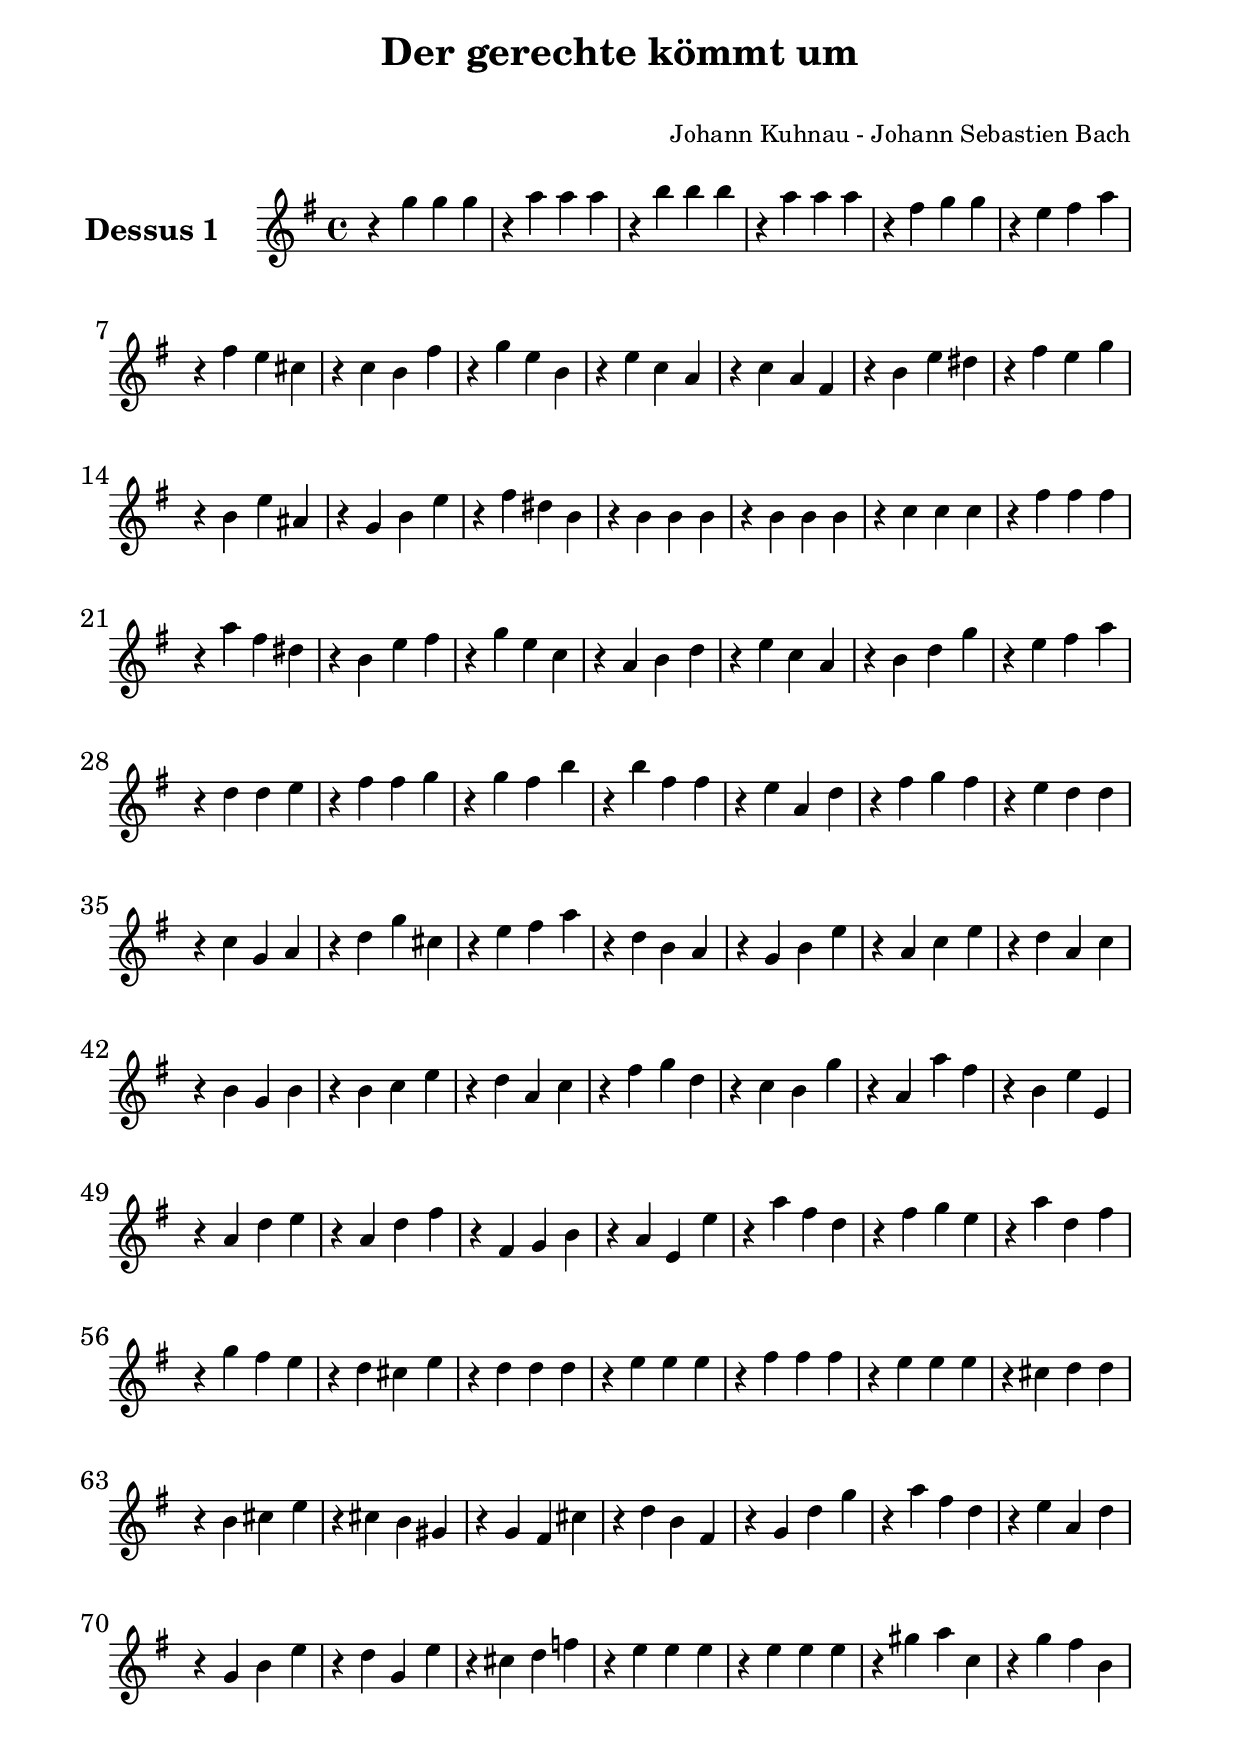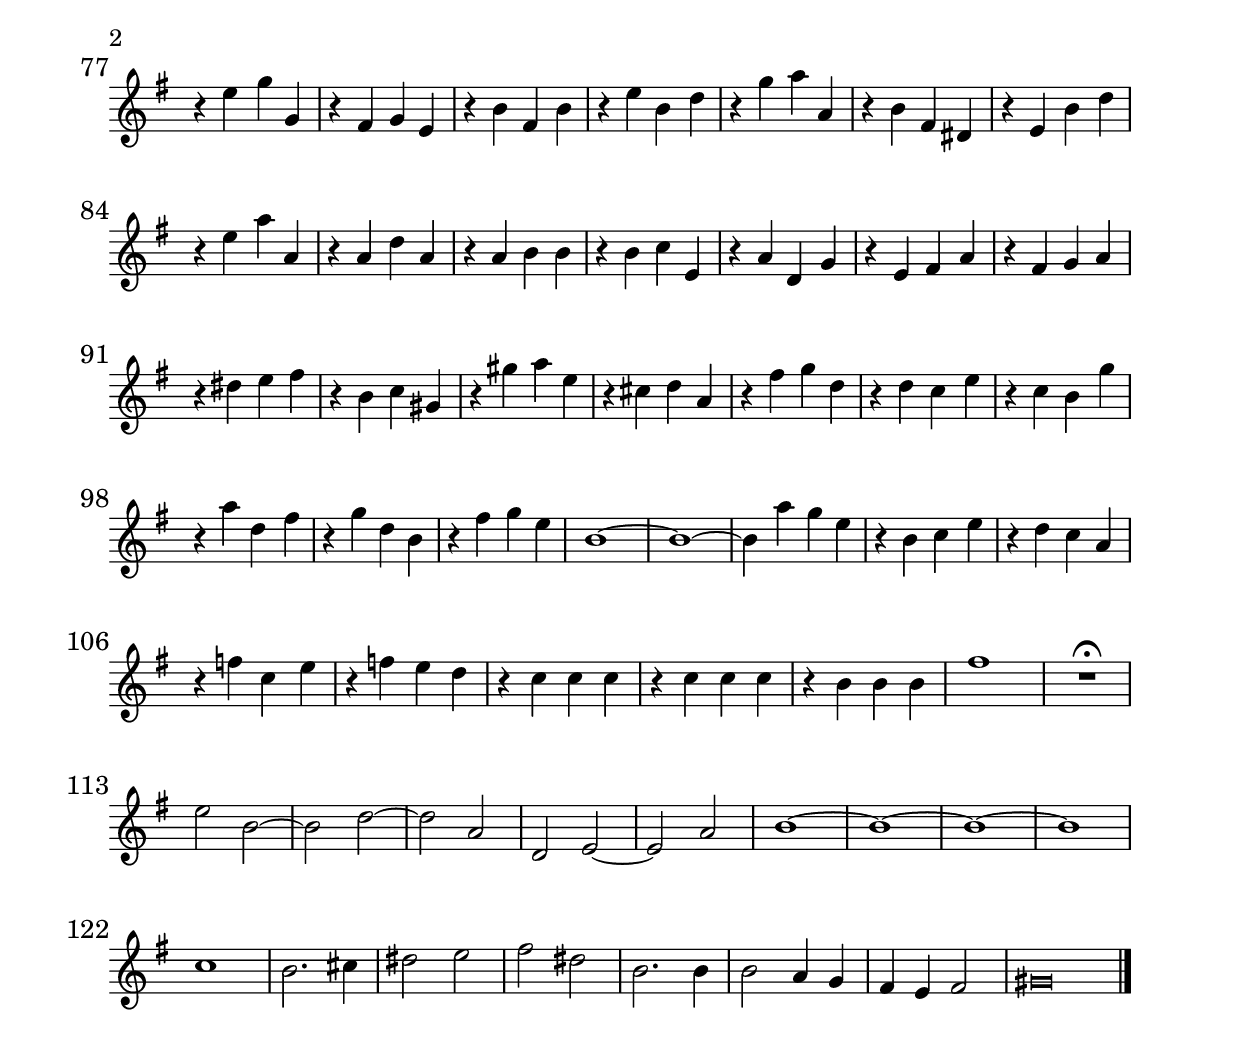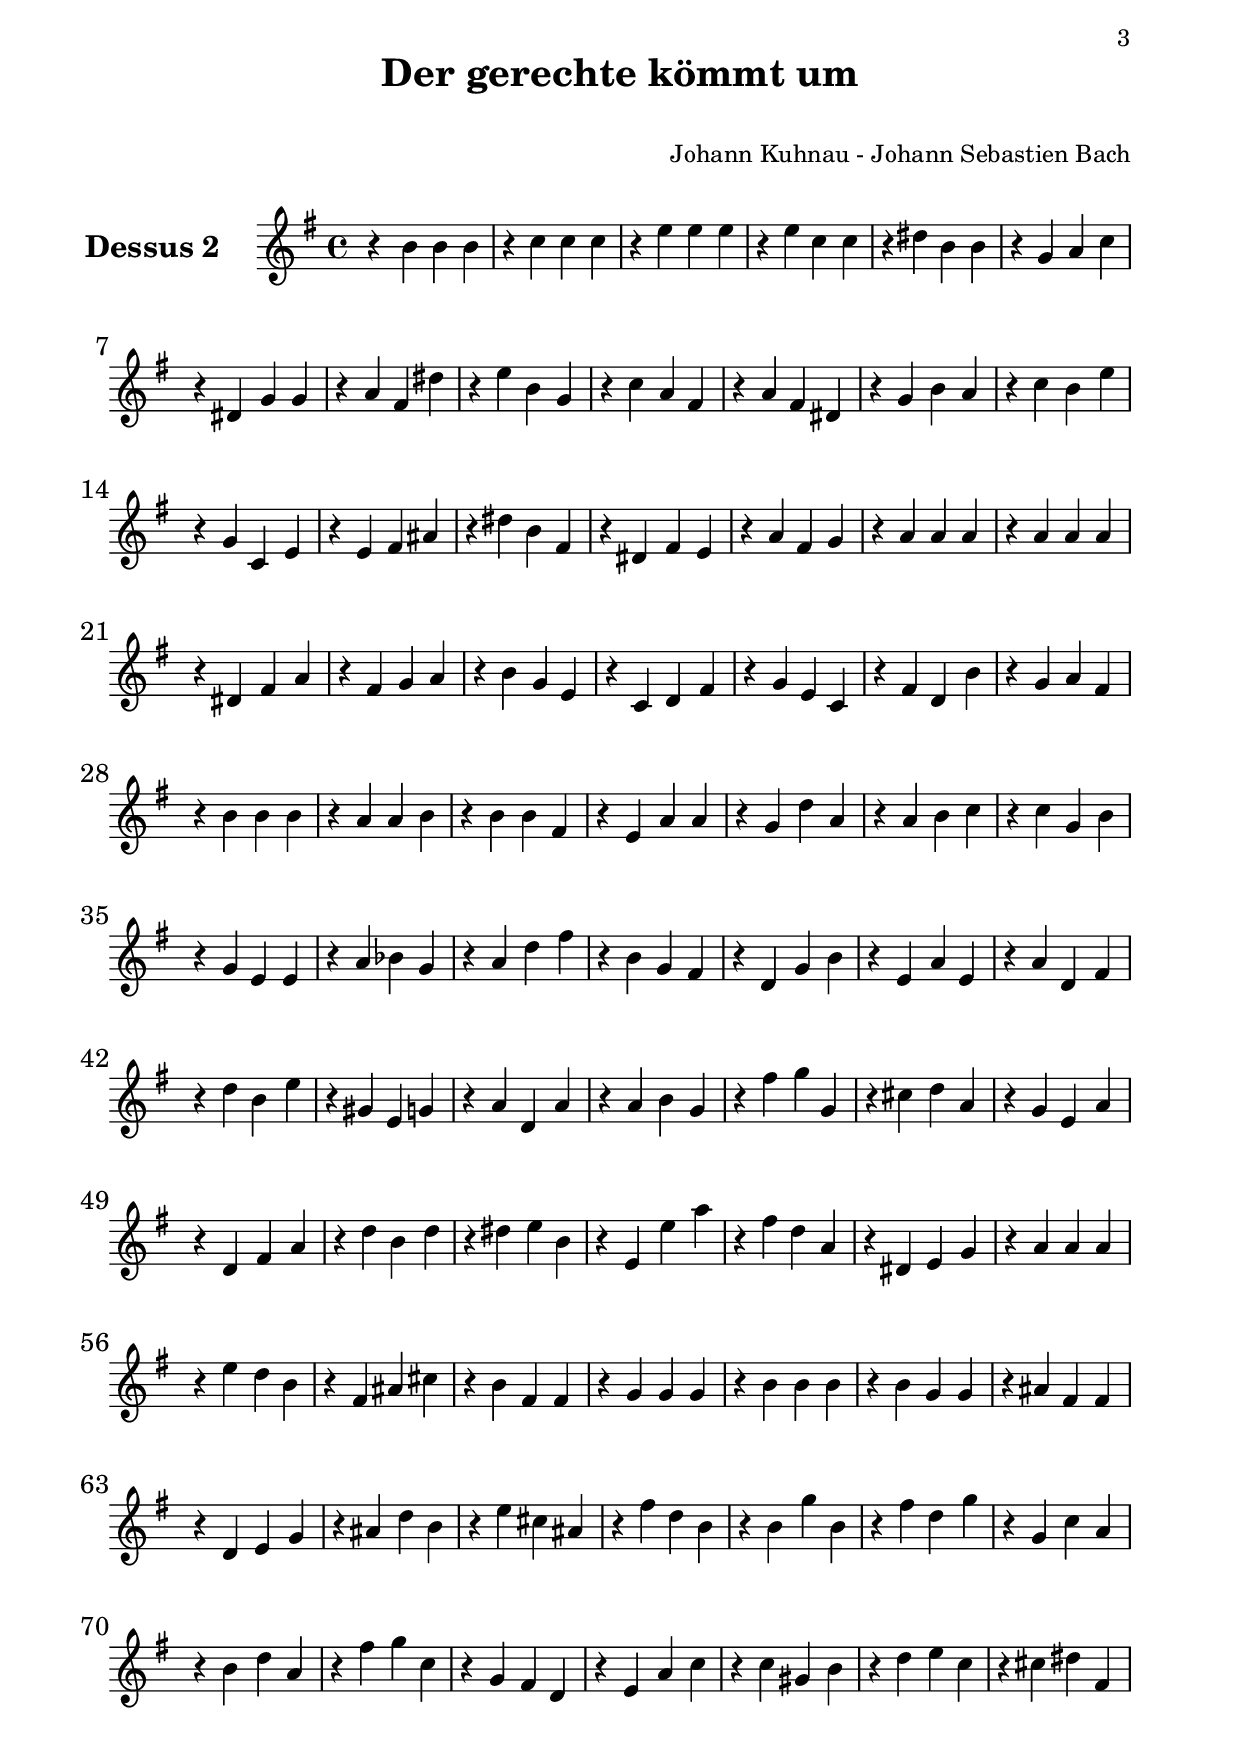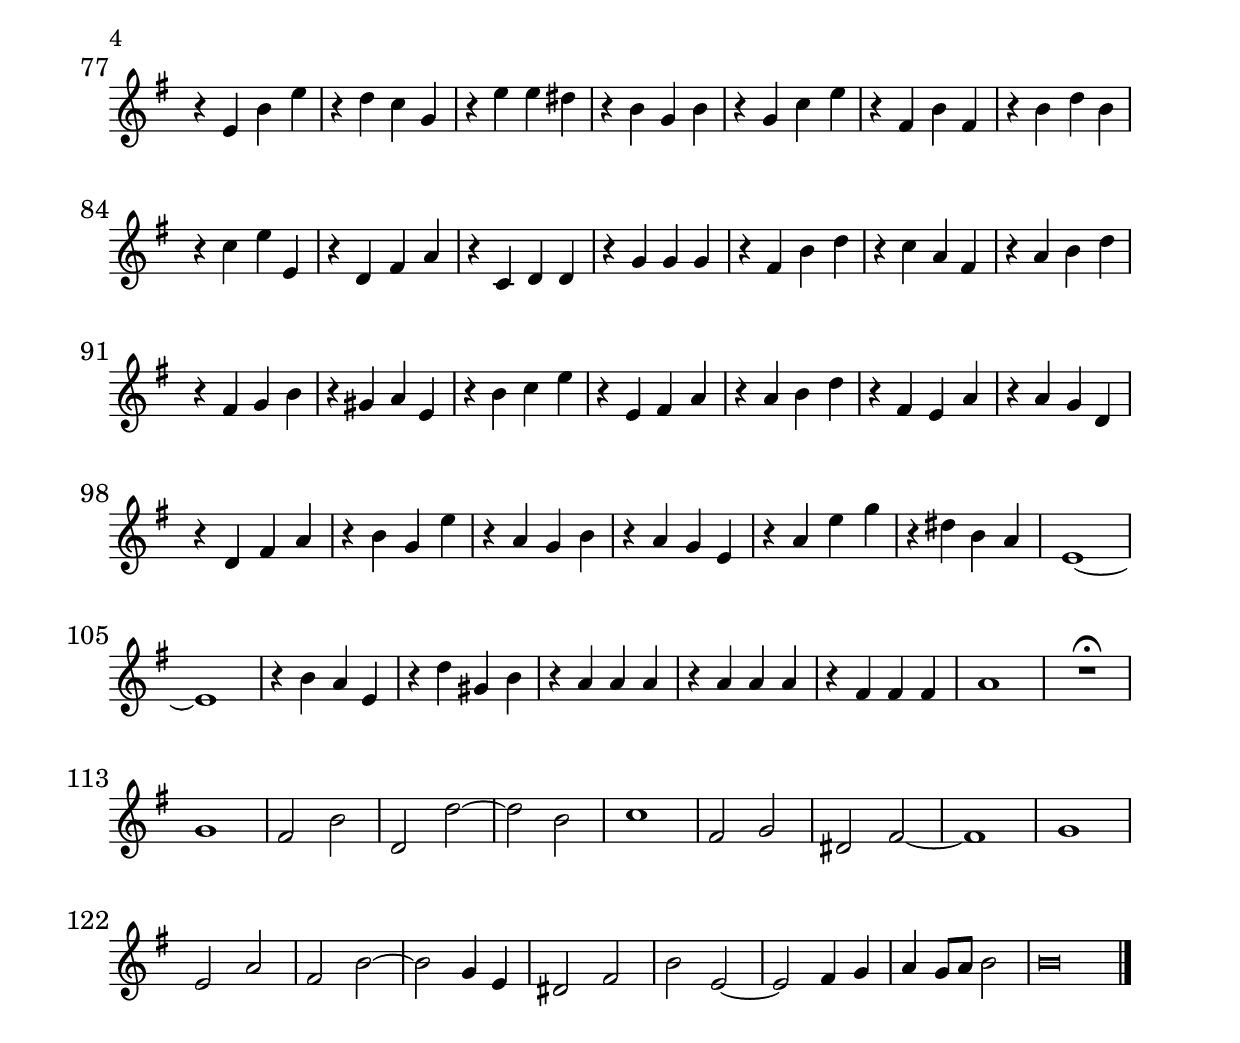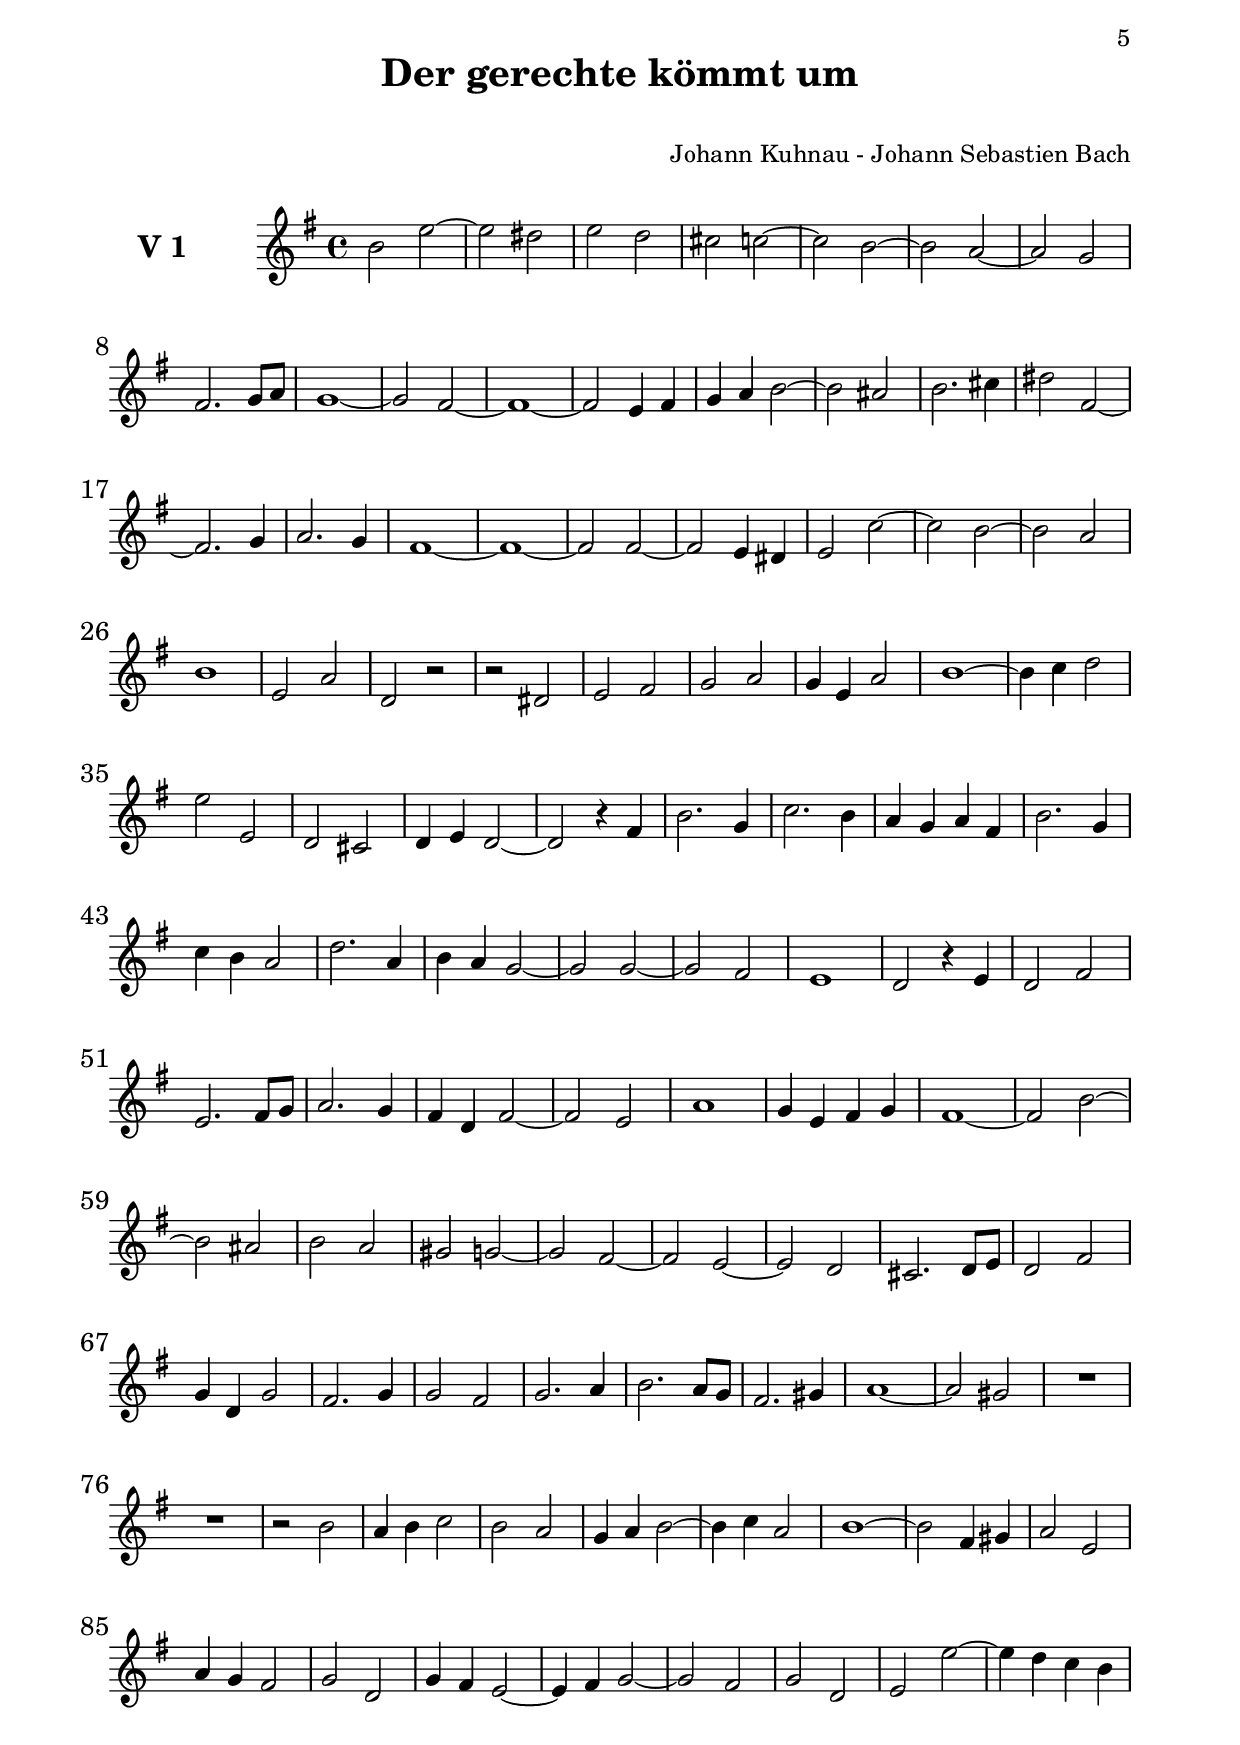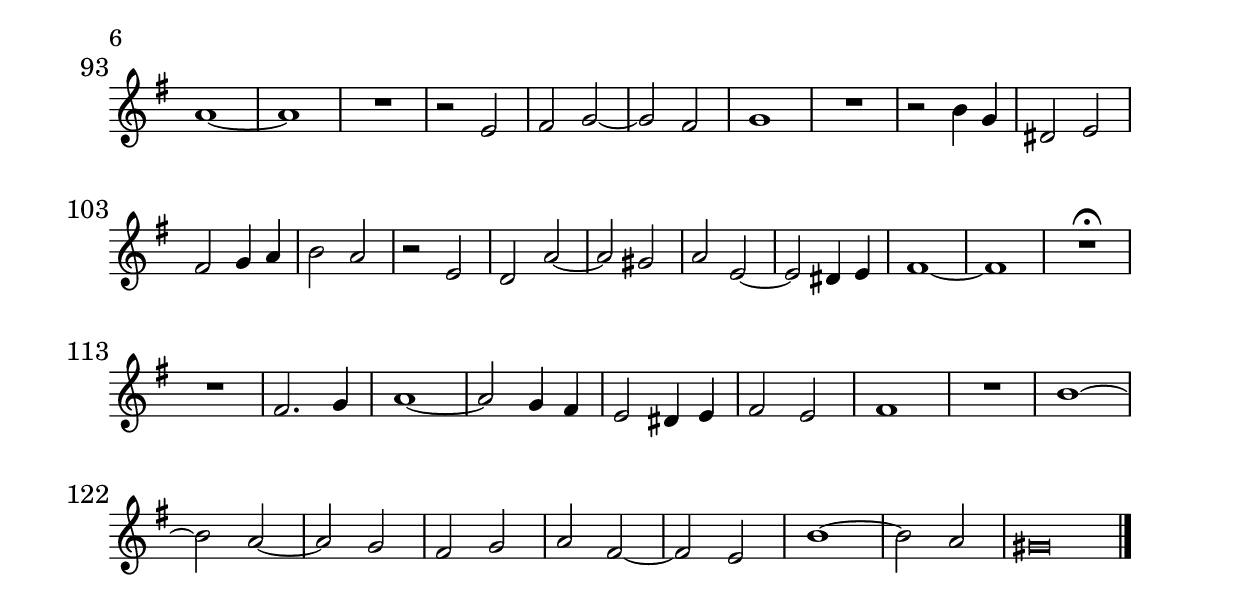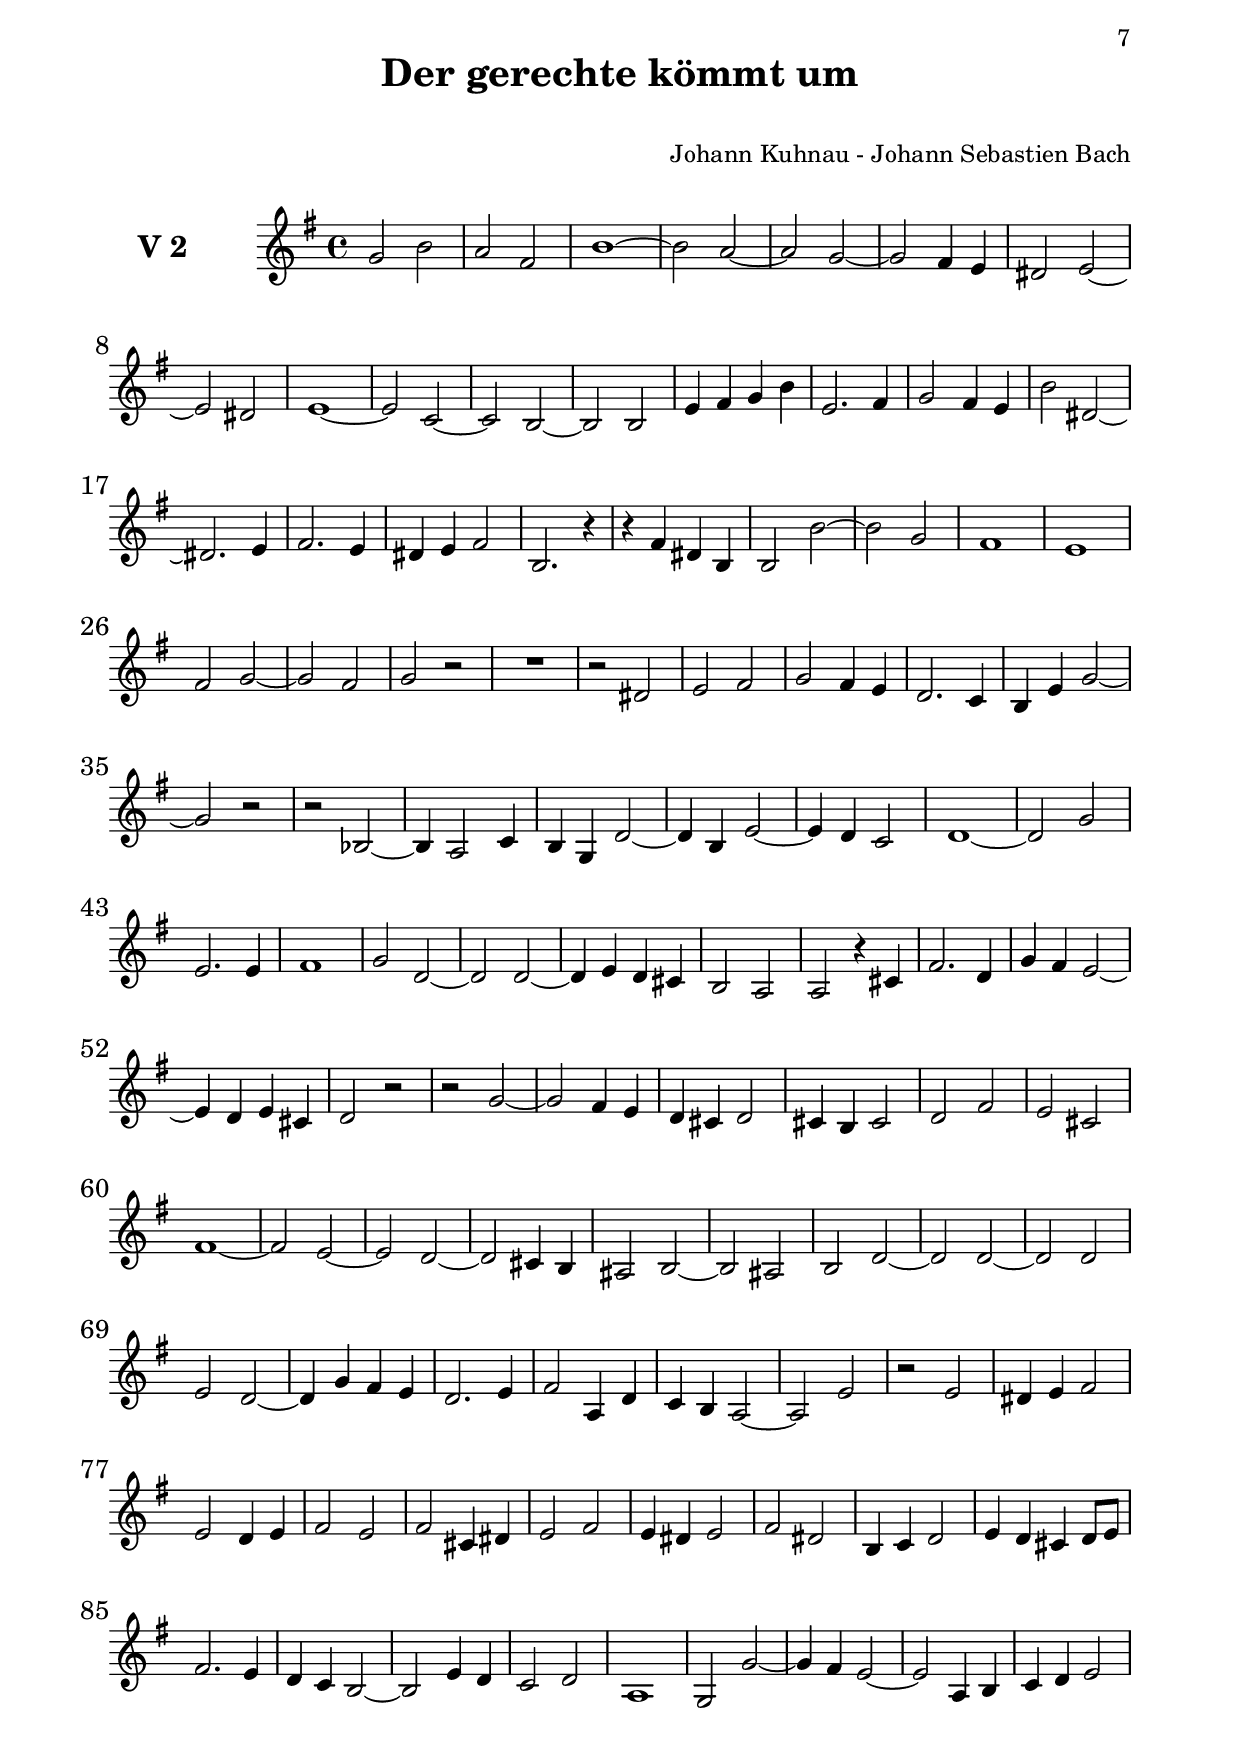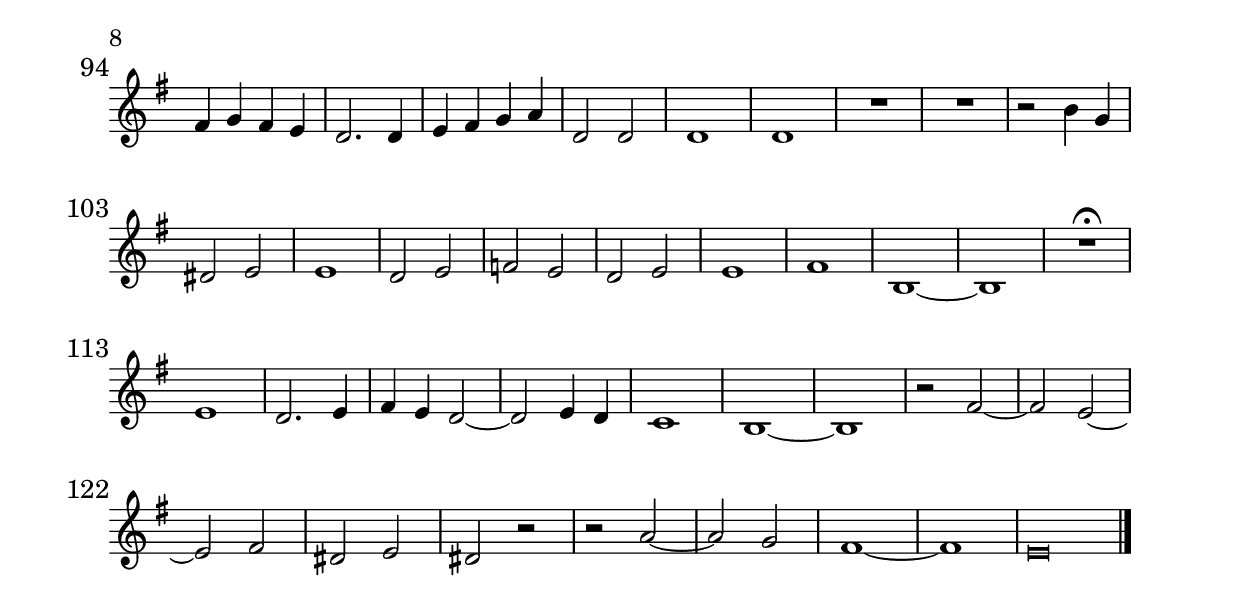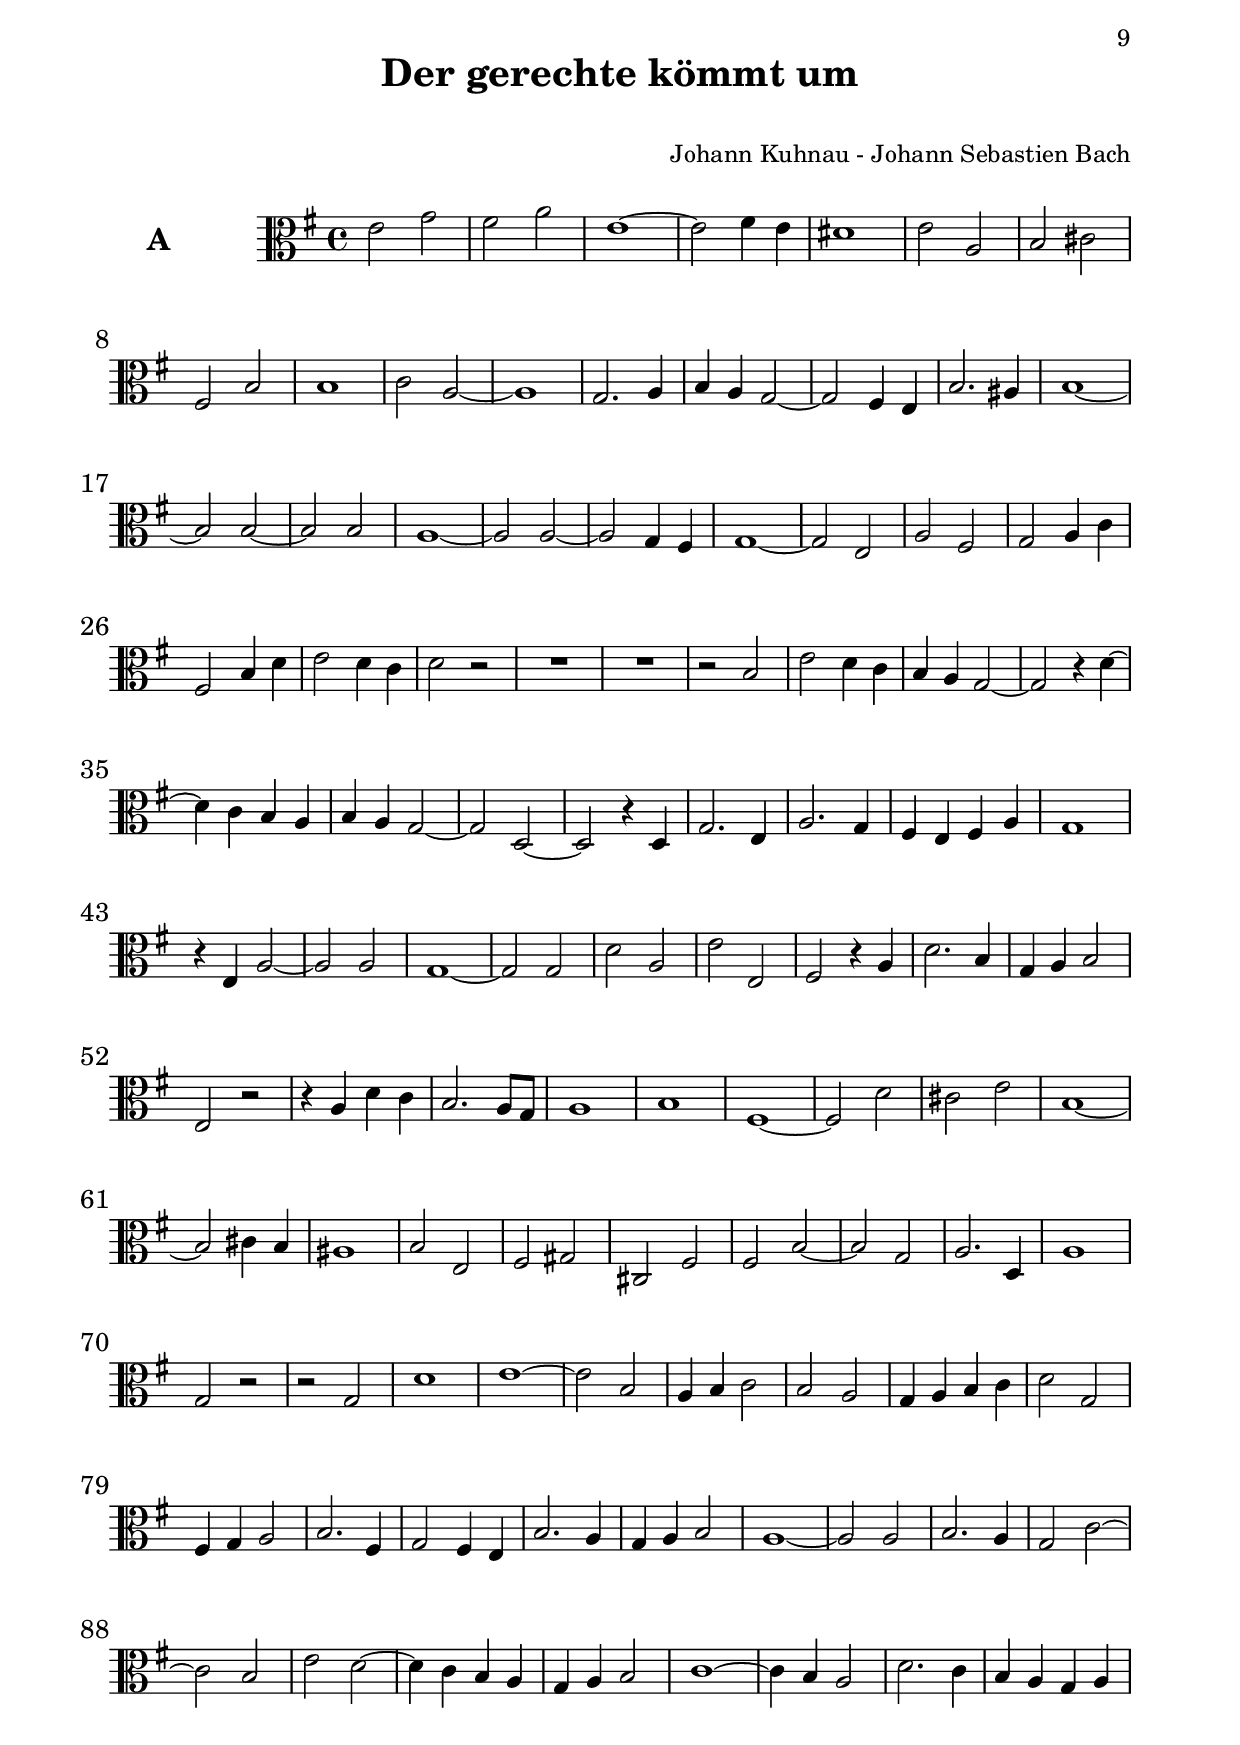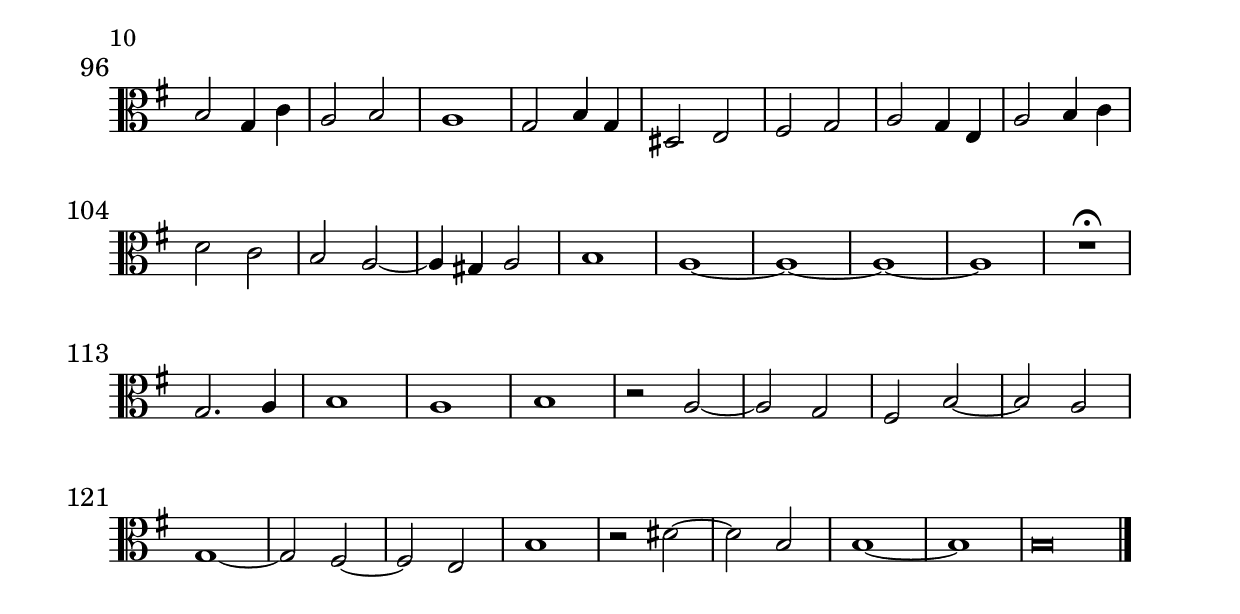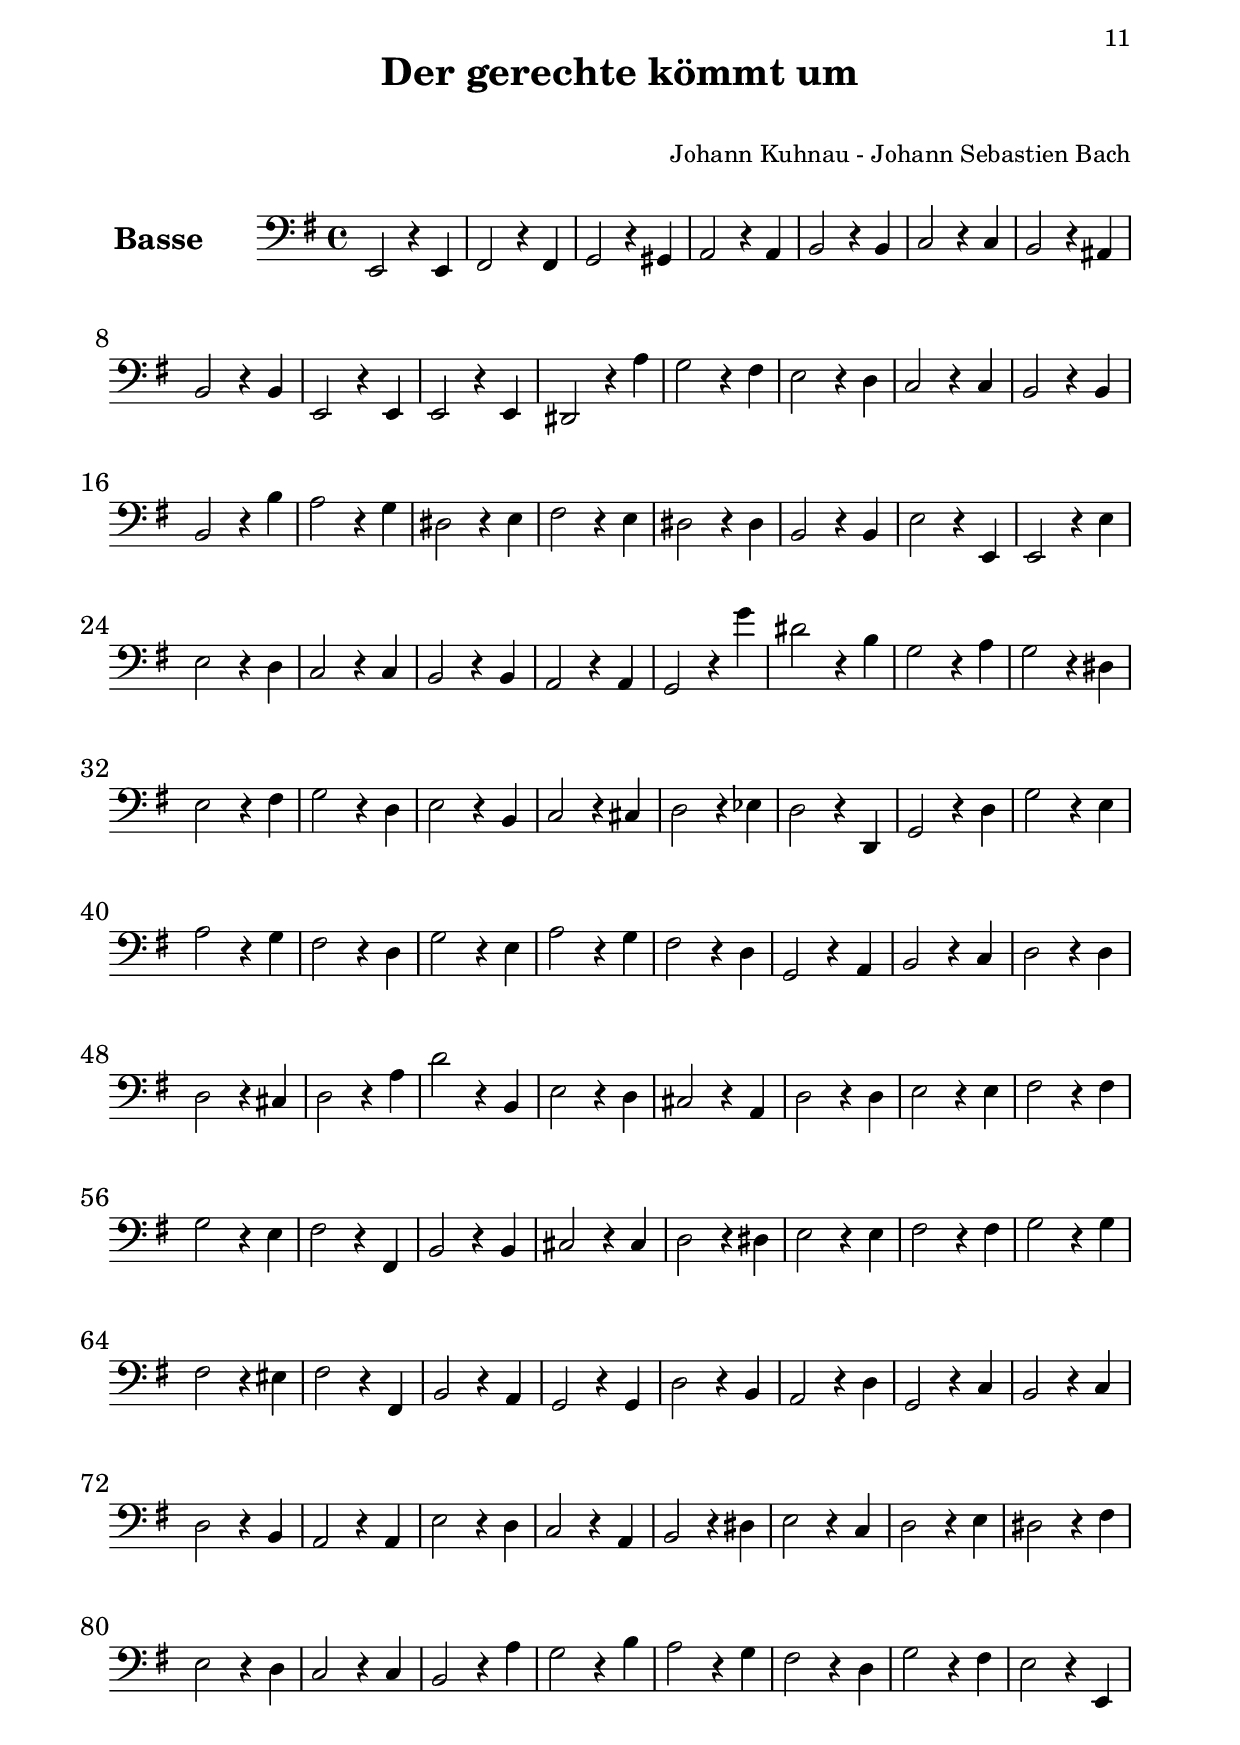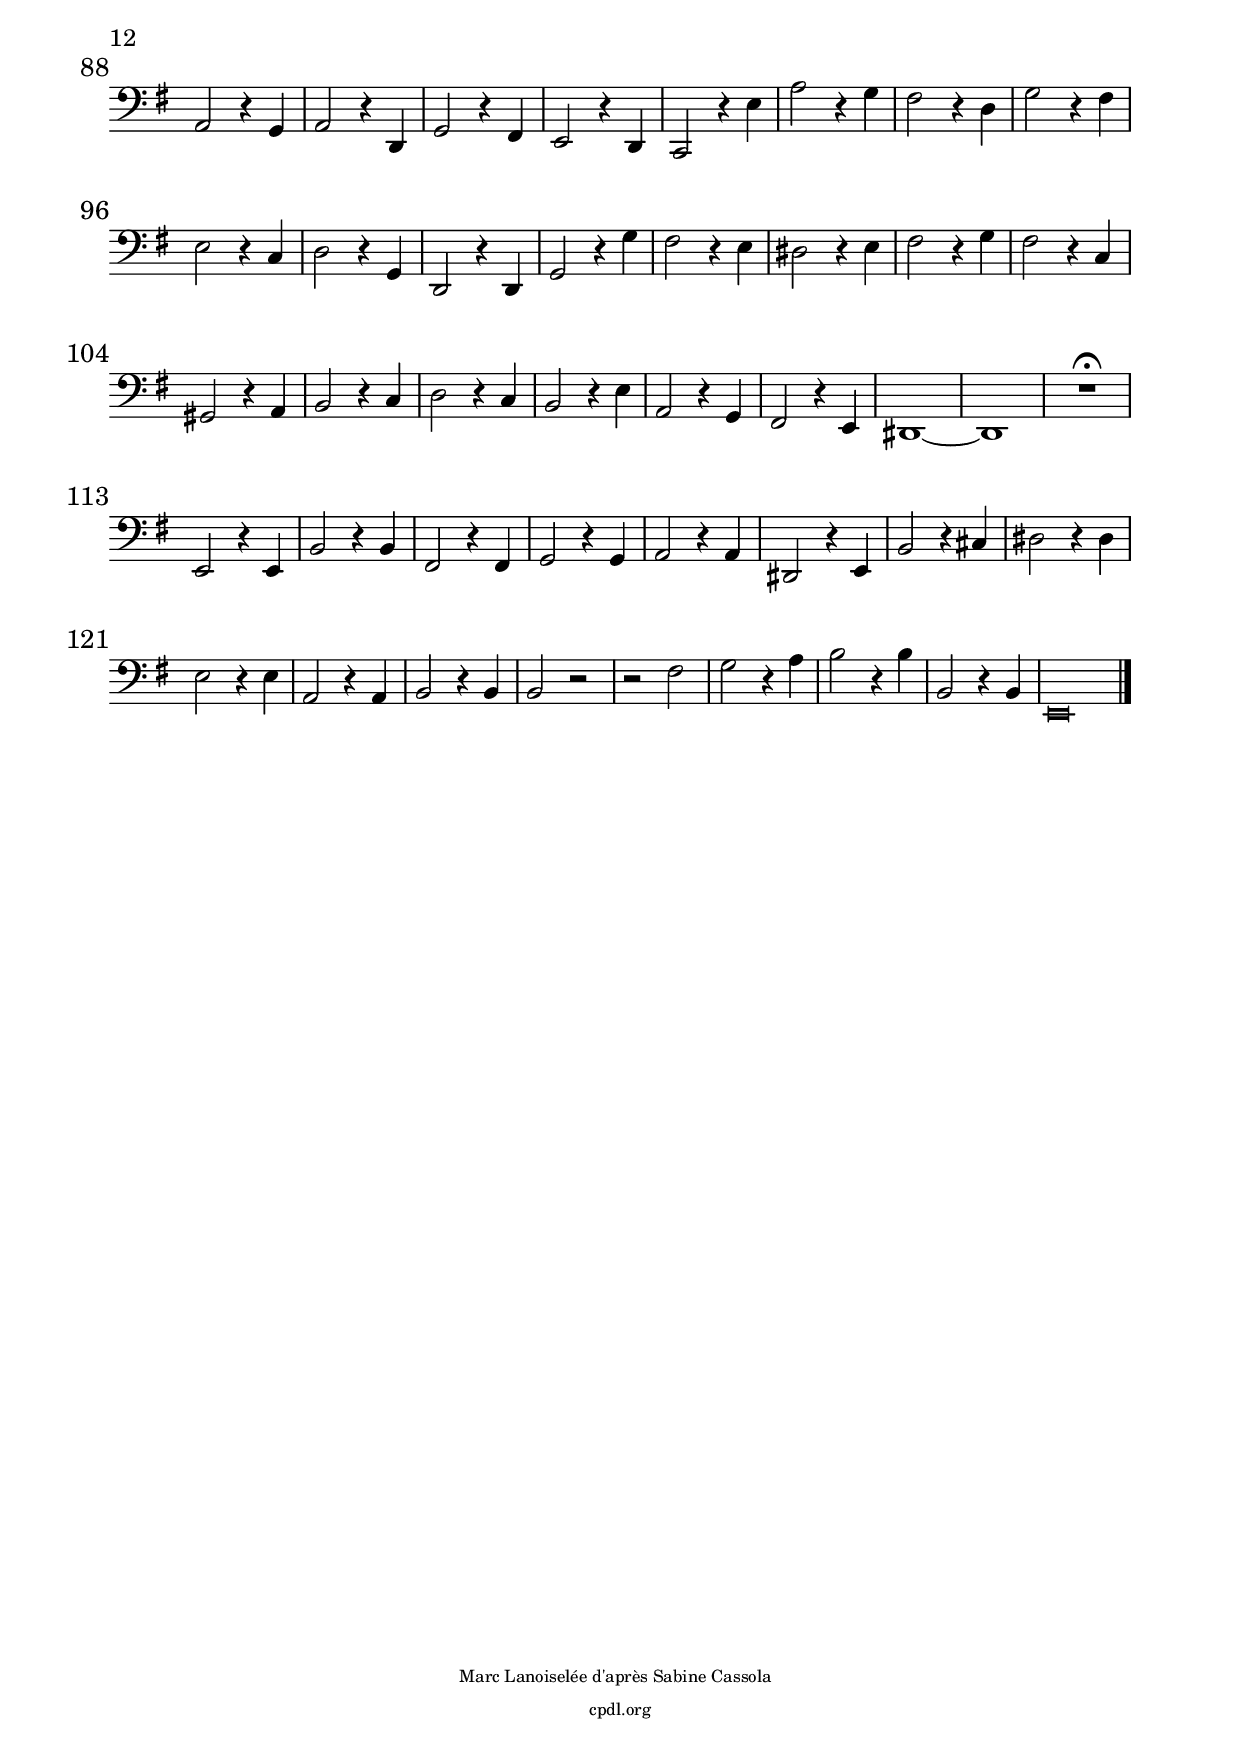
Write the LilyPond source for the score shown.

% Parts 6 voix
\paper {
  
  indent = 25\mm
  line-width = 176\mm		%160
  force-assignment = #""
  line-width = #(- line-width (* mm  3.000000))
   system-system-spacing = #'((basic-distance . 13) (padding . 1))
}

\layout {
  \override StaffSymbol #'thickness = #1.75
  \override Score.BarNumber.font-size = #0.7
}



\version "2.19.49"

#(set-global-staff-size 21)%(pour parties instrumentales}
\header {
%title = "Bourée"
%subtitle = "   "
%composer = " "
%arranger = ""
%instrument = ""
%enteredby = "Transcription Marc  Lanoiselée d'après fond Philidor BNF France"
% opus = ""
%piece = ""
% poet = ""

%copyright = \markup { \fontsize #-3 \center-column {"Marc  Lanoiselée Imslp.org" ""}}
  
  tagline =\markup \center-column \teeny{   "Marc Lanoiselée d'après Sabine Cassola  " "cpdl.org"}
}
%***********Instruments*********************
	InstrumentUn = \set Staff.instrumentName =  "dessus    "
	InstrumentDeux = \set Staff.instrumentName = "haute-contre "
	InstrumentTrois = \set Staff.instrumentName = "taille     "
	InstrumentQuatre = \set Staff.instrumentName = "quinte     "
	InstrumentCinq = \set Staff.instrumentName = "baryton    "
	InstrumentSix = \set Staff.instrumentName = "basse      "

ficta = { \once \set suggestAccidentals = ##t }
Cbarre={  \numericTimeSignature  %C barré aves 4/2
  \time 2/1
  \once \override Staff.TimeSignature.stencil = #ly:text-interface::print 
  \once \override Staff.TimeSignature.text = \markup \musicglyph 
#"timesig.C22" 
  \time 4/2 }
%-----------num"rotation par 5 après neww staff---------------------
 % \override Score.BarNumber.break-visibility = #end-of-line-invisible
    %   \set Score.barNumberVisibility = #(every-nth-bar-number-visible 5)
       

%************PartieUn**********************************
	PartieUn = {
    \override NoteHead.style = #'baroque	
	\clef "treble"
 \key g\major
 \time 4/4
 r4  g''4 g''4 g''4  |  % 1
 r4  a''4 a''4 a''4  |  % 2
 r4  b''4 b''4 b''4  |  % 3
 r4  a''4 a''4 a''4  |  % 4
 r4  fis''4 g''4 g''4  |  % 5
 r4  e''4 fis''4 a''4  |  % 6
 %%%%\break
 r4  fis''4 e''4 cis''4  |  % 7
 r4  c''4 b'4 fis''4  |  % 8
 r4  g''4 e''4 b'4  |  % 9
 r4  e''4 c''4 a'4  |  % 10
 r4  c''4 a'4 fis'4  |  % 11
 r4  b'4 e''4 dis''4  |  % 12
 r4  fis''4 e''4 g''4  |  % 13
 r4  b'4 e''4 ais'4  |  % 14
 r4  g'4 b'4 e''4  |  % 15
 r4  fis''4 dis''4 b'4  |  % 16
 r4  b'4 b'4 b'4  |  % 17
 r4  b'4 b'4 b'4  |  % 18
 r4  c''4 c''4 c''4  |  % 19
 r4  fis''4 fis''4 fis''4  |  % 20
 r4  a''4 fis''4 dis''4  |  % 21
 r4  b'4 e''4 fis''4  |  % 22
 r4  g''4 e''4 c''4  |  % 23
 r4  a'4 b'4 d''4  |  % 24
 r4  e''4 c''4 a'4  |  % 25
 r4  b'4 d''4 g''4  |  % 26
 r4  e''4 fis''4 a''4  |  % 27
 r4  d''4 d''4 e''4  |  % 28
 r4  fis''4 fis''4 g''4  |  % 29
 r4  g''4 fis''4 b''4  |  % 30
 r4  b''4 fis''4 fis''4  |  % 31
 r4  e''4 a'4 d''4  |  % 32
 r4  fis''4 g''4 fis''4  |  % 33
 r4  e''4 d''4 d''4  |  % 34
 r4  c''4 g'4 a'4  |  % 35
 r4  d''4 g''4 cis''4  |  % 36
 r4  e''4 fis''4 a''4  |  % 37
 r4  d''4 b'4 a'4  |  % 38
 r4  g'4 b'4 e''4  |  % 39
 r4  a'4 c''4 e''4  |  % 40
 r4  d''4 a'4 c''4  |  % 41
 r4  b'4 g'4 b'4  |  % 42
 r4  b'4 c''4 e''4  |  % 43
 r4  d''4 a'4 c''4  |  % 44
 r4  fis''4 g''4 d''4  |  % 45
 r4  c''4 b'4 g''4  |  % 46
 r4  a'4 a''4 fis''4  |  % 47
 r4  b'4 e''4 e'4  |  % 48
 r4  a'4 d''4 e''4  |  % 49
 r4  a'4 d''4 fis''4  |  % 50
 r4  fis'4 g'4 b'4  |  % 51
 r4  a'4 e'4 e''4  |  % 52
 r4  a''4 fis''4 d''4  |  % 53
 r4  fis''4 g''4 e''4  |  % 54
 r4  a''4 d''4 fis''4  |  % 55
 r4  g''4 fis''4 e''4  |  % 56
 r4  d''4 cis''4 e''4  |  % 57
 r4  d''4 d''4 d''4  |  % 58
 r4  e''4 e''4 e''4  |  % 59
 r4  fis''4 fis''4 fis''4  |  % 60
 r4  e''4 e''4 e''4  |  % 61
 r4  cis''4 d''4 d''4  |  % 62
 r4  b'4 cis''4 e''4  |  % 63
 r4  cis''4 b'4 gis'4  |  % 64
 r4  g'4 fis'4 cis''4  |  % 65
 r4  d''4 b'4 fis'4  |  % 66
 r4  g'4 d''4 g''4  |  % 67
 r4  a''4 fis''4 d''4  |  % 68
 r4  e''4 a'4 d''4  |  % 69
 r4  g'4 b'4 e''4  |  % 70
 r4  d''4 g'4 e''4  |  % 71
 r4  cis''4 d''4 f''4  |  % 72
 r4  e''4 e''4 e''4  |  % 73
 r4  e''4 e''4 e''4  |  % 74
 r4  gis''4 a''4 c''4  |  % 75
 r4  g''4 fis''4 b'4  |  % 76
 r4  e''4 g''4 g'4  |  % 77
 r4  fis'4 g'4 e'4  |  % 78
 r4  b'4 fis'4 b'4  |  % 79
 r4  e''4 b'4 d''4  |  % 80
 r4  g''4 a''4 a'4  |  % 81
 r4  b'4 fis'4 dis'4  |  % 82
 r4  e'4 b'4 d''4  |  % 83
  |  % 84
 r4  e''4 a''4 a'4  |  % 85
 r4  a'4 d''4 a'4  |  % 86
 r4  a'4 b'4 b'4  |  % 87
 r4  b'4 c''4 e'4  |  % 88
 r4  a'4 d'4 g'4  |  % 89
 r4  e'4 fis'4 a'4  |  % 90
 r4  fis'4 g'4 a'4  |  % 91
 r4  dis''4 e''4 fis''4  |  % 92
 r4  b'4 c''4 gis'4  |  % 93
 r4  gis''4 a''4 e''4  |  % 94
 r4  cis''4 d''4 a'4  |  % 95
 r4  fis''4 g''4 d''4  |  % 96
 r4  d''4 c''4 e''4  |  % 97
 r4  c''4 b'4 g''4  |  % 98
 r4  a''4 d''4 fis''4  |  % 99
 r4  g''4 d''4 b'4  |  % 100
 r4  fis''4 g''4 e''4  |  % 101
 b'1 ~   |  % 102
 b'1 ~   |  % 103
 b'4 a''4 g''4 e''4  |  % 104
 r4  b'4 c''4 e''4  |  % 105
 r4  d''4 c''4 a'4  |  % 106
 r4  f''4 c''4 e''4  |  % 107
 r4  f''4 e''4 d''4  |  % 108
 r4  c''4 c''4 c''4  |  % 109
 r4  c''4 c''4 c''4  |  % 110
 r4  b'4 b'4 b'4  |  % 111
 fis''1  |  % 112
 R1 \fermataMarkup   | \break  |  % 113
  %%\break
 e''2 b'2 ~   |  % 114
 b'2 d''2 ~   |  % 115
 d''2 a'2  |  % 116
 d'2 e'2 ~   |  % 117
 e'2 a'2  |  % 118
 b'1 ~   |  % 119
 b'1 ~   |  % 120
 b'1 ~   |  % 121
 b'1  |  % 122
 c''1  |  % 123
 b'2. cis''4  |  % 124
 dis''2 e''2  |  % 125
 fis''2 dis''2  |  % 126
 b'2. b'4  |  % 127
 b'2 a'4 g'4  |  % 128
 fis'4 e'4 fis'2  |  % 129
     \once \override Staff.TimeSignature #'stencil = ##f 
  \time 4/1 
 gis'\breve
 \bar "|."

 }
 
 %************PartieDeux**********************************
  PartieDeux = {
    \override NoteHead.style = #'baroque
   \clef "treble"
 \key g\major
 \time 4/4
 r4  b'4 b'4 b'4  |  % 1
 r4  c''4 c''4 c''4  |  % 2
 r4  e''4 e''4 e''4  |  % 3
 r4  e''4 c''4 c''4  |  % 4
 r4  dis''4 b'4 b'4  |  % 5
 r4  g'4 a'4 c''4  |  % 6
 r4  dis'4 g'4 g'4  |  % 7
 r4  a'4 fis'4 dis''4  |  % 8
 r4  e''4 b'4 g'4  |  % 9
 r4  c''4 a'4 fis'4  |  % 10
 r4  a'4 fis'4 dis'4  |  % 11
 r4  g'4 b'4 a'4  |  % 12
 r4  c''4 b'4 e''4  |  % 13
 r4  g'4 c'4 e'4  |  % 14
 r4  e'4 fis'4 ais'4  |  % 15
 r4  dis''4 b'4 fis'4  |  % 16
 r4  dis'4 fis'4 e'4  |  % 17
 r4  a'4 fis'4 g'4  |  % 18
 r4  a'4 a'4 a'4  |  % 19
 r4  a'4 a'4 a'4  |  % 20
 r4  dis'4 fis'4 a'4  |  % 21
 r4  fis'4 g'4 a'4  |  % 22
 r4  b'4 g'4 e'4  |  % 23
 r4  c'4 d'4 fis'4  |  % 24
 r4  g'4 e'4 c'4  |  % 25
 r4  fis'4 d'4 b'4  |  % 26
 r4  g'4 a'4 fis'4  |  % 27
 r4  b'4 b'4 b'4  |  % 28
 r4  a'4 a'4 b'4  |  % 29
 r4  b'4 b'4 fis'4   |  % 30
 r4 e'4 a'4 a'4  |  % 31
 r4  g'4 d''4 a'4  |  % 32
 r4  a'4 b'4 c''4  |  % 33
 r4  c''4 g'4 b'4  |  % 34
 r4  g'4 e'4 e'4  |  % 35
 r4  a'4 bes'4 g'4  |  % 36
 r4  a'4 d''4 fis''4  |  % 37
 r4  b'4 g'4 fis'4  |  % 38
 r4  d'4 g'4 b'4  |  % 39
 r4  e'4 a'4 e'4  |  % 40
 r4  a'4 d'4 fis'4  |  % 41
 r4  d''4 b'4 e''4  |  % 42
 r4  gis'4 e'4 g'4  |  % 43
 r4  a'4 d'4 a'4  |  % 44
 r4  a'4 b'4 g'4  |  % 45
 r4  fis''4 g''4 g'4  |  % 46
 r4  cis''4 d''4 a'4  |  % 47
 r4  g'4 e'4 a'4  |  % 48
 r4  d'4 fis'4 a'4  |  % 49
 r4  d''4 b'4 d''4  |  % 50
 r4  dis''4 e''4 b'4  |  % 51
 r4  e'4 e''4 a''4  |  % 52
 r4  fis''4 d''4 a'4  |  % 53
 r4  dis'4 e'4 g'4  |  % 54
 r4  a'4 a'4 a'4  |  % 55
 r4  e''4 d''4 b'4  |  % 56
 r4  fis'4 ais'4 cis''4  |  % 57
 r4  b'4 fis'4 fis'4  |  % 58
 r4  g'4 g'4 g'4  |  % 59
 r4  b'4 b'4 b'4  |  % 60
 r4  b'4 g'4 g'4  |  % 61
 r4  ais'4 fis'4 fis'4  |  % 62
 r4  d'4 e'4 g'4  |  % 63
 r4  ais'4 d''4 b'4  |  % 64
 r4  e''4 cis''4 ais'4  |  % 65
 r4  fis''4 d''4 b'4  |  % 66
 r4  b'4 g''4 b'4  |  % 67
 r4  fis''4 d''4 g''4  |  % 68
 r4  g'4 c''4 a'4  |  % 69
 r4  b'4 d''4 a'4  |  % 70
 r4  fis''4 g''4 c''4  |  % 71
 r4  g'4 fis'4 d'4  |  % 72
 r4  e'4 a'4 c''4  |  % 73
 r4  c''4 gis'4 b'4  |  % 74
 r4  d''4 e''4 c''4  |  % 75
 r4  cis''4 dis''4 fis'4  |  % 76
 r4  e'4 b'4 e''4  |  % 77
 r4  d''4 c''4 g'4  |  % 78
 r4  e''4 e''4 dis''4  |  % 79
 r4  b'4 g'4 b'4  |  % 80
 r4  g'4 c''4 e''4  |  % 81
 r4  fis'4 b'4 fis'4  |  % 82
 r4  b'4 d''4 b'4  |  % 83
 r4  c''4 e''4 e'4  |  % 84
 r4  d'4 fis'4 a'4  |  % 85
 r4  c'4 d'4 d'4  |  % 86
 r4  g'4 g'4 g'4  |  % 87
 r4  fis'4 b'4 d''4  |  % 88
 r4  c''4 a'4 fis'4  |  % 89
 r4  a'4 b'4 d''4  |  % 90
 r4  fis'4 g'4 b'4  |  % 91
 r4  gis'4 a'4 e'4  |  % 92
 r4  b'4 c''4 e''4  |  % 93
 r4  e'4 fis'4 a'4  |  % 94
 r4  a'4 b'4 d''4  |  % 95
 r4  fis'4 e'4 a'4  |  % 96
 r4  a'4 g'4 d'4  |  % 97
 r4  d'4 fis'4 a'4  |  % 98
 r4  b'4 g'4 e''4  |  % 99
 r4  a'4 g'4 b'4  |  % 100
 r4  a'4 g'4 e'4  |  % 101
 r4  a'4 e''4 g''4  |  % 102
 r4  dis''4 b'4 a'4  |  % 103
 e'1 ~   |  % 104
 e'1  |  % 105
 r4  b'4 a'4 e'4  |  % 106
 r4  d''4 gis'4 b'4  |  % 107
 r4  a'4 a'4 a'4  |  % 108
 r4  a'4 a'4 a'4  |  % 109
 r4  fis'4 fis'4 fis'4  |  % 110
 a'1  |  % 111
 R1\fermataMarkup   |  % 112
 \break
 g'1  |  % 113
 fis'2 b'2  |  % 114
 d'2 d''2 ~   |  % 115
 d''2 b'2  |  % 116
 c''1  |  % 117
 fis'2 g'2  |  % 118
 dis'2 fis'2 ~   |  % 119
 fis'1  |  % 120
 g'1  |  % 121
 e'2 a'2  |  % 122
 fis'2 b'2 ~   |  % 123
 b'2 g'4 e'4  |  % 124
 dis'2 fis'2  |  % 125
 b'2 e'2 ~   |  % 126
 e'2 fis'4 g'4  |  % 127
 a'4 g'8 a'8 b'2  |  % 128
 \once \override Staff.TimeSignature #'stencil = ##f 
  \time 4/1
 b'\breve
 \bar "|."
	  
  
 }
 %************PartieTrois**********************************
  PartieTrois = {
    \override NoteHead.style = #'baroque
 
    \clef "treble"
 \key g\major
 \time 4/4
 b'2 e''2 ~   |  % 1
 e''2 dis''2  |  % 2
 e''2 d''2  |  % 3
 cis''2 c''2 ~   |  % 4
 c''2 b'2 ~   |  % 5
 b'2 a'2 ~   |  % 6
 a'2 g'2  |  % 7
 fis'2. g'8 a'8  |  % 8
 g'1 ~   |  % 9
 g'2 fis'2 ~   |  % 10
 fis'1 ~   |  % 11
 fis'2 e'4 fis'4  |  % 12
 g'4 a'4 b'2 ~   |  % 13
 b'2 ais'2  |  % 14
 b'2. cis''4  |  % 15
 dis''2 fis'2 ~   |  % 16
 fis'2. g'4  |  % 17
 a'2. g'4  |  % 18
 fis'1 ~   |  % 19
 fis'1 ~   |  % 20
 fis'2 fis'2 ~   |  % 21
 fis'2 e'4 dis'4  |  % 22
 e'2 c''2 ~   |  % 23
 c''2 b'2 ~   |  % 24
 b'2 a'2  |  % 25
 b'1  |  % 26
 e'2 a'2  |  % 27
 d'2 r2   |  % 28
 r2  dis'2  |  % 29
 e'2 fis'2  |  % 30
 g'2 a'2  |  % 31
 g'4 e'4 a'2  |  % 32
 b'1 ~   |  % 33
 b'4 c''4 d''2  |  % 34
 e''2 e'2  |  % 35
 d'2 cis'2  |  % 36
 d'4 e'4 d'2 ~   |  % 37
 d'2 r4  fis'4  |  % 38
 b'2. g'4  |  % 39
 c''2. b'4  |  % 40
 a'4 g'4 a'4 fis'4  |  % 41
 b'2. g'4  |  % 42
 c''4 b'4 a'2  |  % 43
 d''2. a'4  |  % 44
 b'4 a'4 g'2 ~   |  % 45
 g'2 g'2 ~   |  % 46
 g'2 fis'2  |  % 47
 e'1  |  % 48
 d'2 r4  e'4  |  % 49
 d'2 fis'2  |  % 50
 e'2. fis'8 g'8  |  % 51
 a'2. g'4  |  % 52
 fis'4 d'4 fis'2 ~   |  % 53
 fis'2 e'2  |  % 54
 a'1  |  % 55
 g'4 e'4 fis'4 g'4  |  % 56
 fis'1 ~   |  % 57
 fis'2 b'2 ~   |  % 58
 b'2 ais'2  |  % 59
 b'2 a'2  |  % 60
 gis'2 g'2 ~   |  % 61
 g'2 fis'2 ~   |  % 62
 fis'2 e'2 ~   |  % 63
 e'2 d'2  |  % 64
 cis'2. d'8 e'8  |  % 65
 d'2 fis'2  |  % 66
 g'4 d'4 g'2  |  % 67
 fis'2. g'4  |  % 68
 g'2 fis'2  |  % 69
 g'2. a'4  |  % 70
 b'2. a'8 g'8  |  % 71
 fis'2. gis'4  |  % 72
 a'1 ~   |  % 73
 a'2 gis'2  |  % 74
 R1   |  % 75
 R1   |  % 76
 r2  b'2  |  % 77
 a'4 b'4 c''2  |  % 78
 b'2 a'2  |  % 79
 g'4 a'4 b'2 ~   |  % 80
 b'4 c''4 a'2  |  % 81
 b'1 ~   |  % 82
 b'2 fis'4 gis'4  |  % 83
 a'2 e'2  |  % 84
 a'4 g'4 fis'2  |  % 85
 g'2 d'2  |  % 86
 g'4 fis'4 e'2 ~   |  % 87
 e'4 fis'4 g'2 ~   |  % 88
 g'2 fis'2  |  % 89
 g'2 d'2  |  % 90
 e'2 e''2 ~   |  % 91
 e''4 d''4 c''4 b'4  |  % 92
 a'1 ~   |  % 93
 a'1  |  % 94
 R1   |  % 95
 r2  e'2  |  % 96
 fis'2 g'2 ~   |  % 97
 g'2 fis'2  |  % 98
 g'1  |  % 99
 R1   |  % 100
 r2  b'4 g'4  |  % 101
 dis'2 e'2  |  % 102
 fis'2 g'4 a'4  |  % 103
 b'2 a'2  |  % 104
 r2  e'2  |  % 105
 d'2 a'2 ~   |  % 106
 a'2 gis'2  |  % 107
 a'2 e'2 ~   |  % 108
 e'2 dis'4 e'4  |  % 109
 fis'1 ~   |  % 110
 fis'1  |  % 111
 R1 \fermataMarkup   |  \break % 112
 R1   |  % 113
 fis'2. g'4  |  % 114
 a'1 ~   |  % 115
 a'2 g'4 fis'4  |  % 116
 e'2 dis'4 e'4  |  % 117
 fis'2 e'2  |  % 118
 fis'1  |  % 119
 R1   |  % 120
 b'1 ~   |  % 121
 b'2 a'2 ~   |  % 122
 a'2 g'2  |  % 123
 fis'2 g'2  |  % 124
 a'2 fis'2 ~   |  % 125
 fis'2 e'2  |  % 126
 b'1 ~   |  % 127
 b'2 a'2  |  % 128
 \once \override Staff.TimeSignature #'stencil = ##f 
  \time 4/1
 gis'\breve
 \bar "|."

 }

 %************PartieQuatre**********************************
  PartieQuatre = {
    \override NoteHead.style = #'baroque
  	 \clef "treble"
 \key g\major
 \time 4/4
 g'2 b'2  |  % 1
 a'2 fis'2  |  % 2
 b'1 ~   |  % 3
 b'2 a'2 ~   |  % 4
 a'2 g'2 ~   |  % 5
 g'2 fis'4 e'4  |  % 6
 dis'2 e'2 ~   |  % 7
 e'2 dis'2  |  % 8
 e'1 ~   |  % 9
 e'2 c'2 ~   |  % 10
 c'2 b2 ~   |  % 11
 b2 b2  |  % 12
 e'4 fis'4 g'4 b'4  |  % 13
 e'2. fis'4  |  % 14
 g'2 fis'4 e'4  |  % 15
 b'2 dis'2 ~   |  % 16
 dis'2. e'4  |  % 17
 fis'2. e'4  |  % 18
 dis'4 e'4 fis'2  |  % 19
 b2. r4   |  % 20
 r4  fis'4 dis'4 b4  |  % 21
 b2 b'2 ~   |  % 22
 b'2 g'2  |  % 23
 fis'1  |  % 24
 e'1  |  % 25
 fis'2 g'2 ~   |  % 26
 g'2 fis'2  |  % 27
 g'2 r2   |  % 28
 R1   |  % 29
 r2  dis'2  |  % 30
 e'2 fis'2  |  % 31
 g'2 fis'4 e'4  |  % 32
 d'2. c'4  |  % 33
 b4 e'4 g'2 ~   |  % 34
 g'2 r2   |  % 35
 r2  bes2 ~   |  % 36
 bes4 a2 c'4  |  % 37
 b4 g4 d'2 ~   |  % 38
 d'4 b4 e'2 ~   |  % 39
 e'4 d'4 c'2  |  % 40
 d'1 ~   |  % 41
 d'2 g'2  |  % 42
 e'2. e'4  |  % 43
 fis'1  |  % 44
 g'2 d'2 ~   |  % 45
 d'2 d'2 ~   |  % 46
 d'4 e'4 d'4 cis'4  |  % 47
 b2 a2  |  % 48
 a2 r4  cis'4  |  % 49
 fis'2. d'4  |  % 50
 g'4 fis'4 e'2 ~   |  % 51
 e'4 d'4 e'4 cis'4  |  % 52
 d'2 r2   |  % 53
 r2  g'2 ~   |  % 54
 g'2 fis'4 e'4  |  % 55
 d'4 cis'4 d'2  |  % 56
 cis'4 b4 cis'2  |  % 57
 d'2 fis'2  |  % 58
 e'2 cis'2  |  % 59
 fis'1 ~   |  % 60
 fis'2 e'2 ~   |  % 61
 e'2 d'2 ~   |  % 62
 d'2 cis'4 b4  |  % 63
 ais2 b2 ~   |  % 64
 b2 ais2  |  % 65
 b2 d'2 ~   |  % 66
 d'2 d'2 ~   |  % 67
 d'2 d'2  |  % 68
 e'2 d'2 ~   |  % 69
 d'4 g'4 fis'4 e'4  |  % 70
 d'2. e'4  |  % 71
 fis'2 a4 d'4  |  % 72
 c'4 b4 a2 ~   |  % 73
 a2 e'2  |  % 74
 r2  e'2  |  % 75
 dis'4 e'4 fis'2  |  % 76
 e'2 d'4 e'4  |  % 77
 fis'2 e'2  |  % 78
 fis'2 cis'4 dis'4  |  % 79
 e'2 fis'2  |  % 80
 e'4 dis'4 e'2  |  % 81
 fis'2 dis'2  |  % 82
 b4 c'4 d'2  |  % 83
 e'4 d'4 cis'4 d'8 e'8  |  % 84
 fis'2. e'4  |  % 85
 d'4 c'4 b2 ~   |  % 86
 b2 e'4 d'4  |  % 87
 c'2 d'2  |  % 88
 a1  |  % 89
 g2 g'2 ~   |  % 90
 g'4 fis'4 e'2 ~   |  % 91
 e'2 a4 b4  |  % 92
 c'4 d'4 e'2  |  % 93
 fis'4 g'4 fis'4 e'4  |  % 94
 d'2. d'4  |  % 95
 e'4 fis'4 g'4 a'4  |  % 96
 d'2 d'2  |  % 97
 d'1  |  % 98
 d'1  |  % 99
 R1   |  % 100
 R1   |  % 101
 r2  b'4 g'4  |  % 102
 dis'2 e'2  |  % 103
 e'1  |  % 104
 d'2 e'2  |  % 105
 f'2 e'2  |  % 106
 d'2 e'2  |  % 107
 e'1  |  % 108
 fis'1  |  % 109
 b1 ~   |  % 110
 b1  |  % 111
 R1 \fermataMarkup   | \break  % 112
  %%\break
 e'1  |  % 113
 d'2. e'4  |  % 114
 fis'4 e'4 d'2 ~   |  % 115
 d'2 e'4 d'4  |  % 116
 c'1  |  % 117
 b1 ~   |  % 118
 b1  |  % 119
 r2  fis'2 ~   |  % 120
 fis'2 e'2 ~   |  % 121
 e'2 fis'2  |  % 122
 dis'2 e'2  |  % 123
 dis'2 r2   |  % 124
 r2  a'2 ~   |  % 125
 a'2 g'2  |  % 126
 fis'1 ~   |  % 127
 fis'1  |  % 128
 \once \override Staff.TimeSignature #'stencil = ##f 
  \time 4/1
 e'\breve
 \bar "|."
  
 }
%****************PartieCinq********************************
PartieCinq = {
  \override NoteHead.style = #'baroque
   \clef "alto"
 \key g\major
 \time 4/4
 e'2 g'2  |  % 1
 fis'2 a'2  |  % 2
 e'1 ~   |  % 3
 e'2 fis'4 e'4  |  % 4
 dis'1  |  % 5
 e'2 a2  |  % 6
 b2 cis'2  |  % 7
 fis2 b2  |  % 8
 b1  |  % 9
 c'2 a2 ~   |  % 10
 a1  |  % 11
 g2. a4  |  % 12
 b4 a4 g2 ~   |  % 13
 g2 fis4 e4  |  % 14
 b2. ais4  |  % 15
 b1 ~   |  % 16
 b2 b2 ~   |  % 17
 b2 b2  |  % 18
 a1 ~   |  % 19
 a2 a2 ~   |  % 20
 a2 g4 fis4  |  % 21
 g1 ~   |  % 22
 g2 e2  |  % 23
 a2 fis2  |  % 24
 g2 a4 c'4  |  % 25
 fis2 b4 d'4  |  % 26
 e'2 d'4 c'4  |  % 27
 d'2 r2   |  % 28
 R1   |  % 29
 R1   |  % 30
 r2  b2  |  % 31
 e'2 d'4 c'4  |  % 32
 b4 a4 g2 ~   |  % 33
 g2 r4  d'4 ~   |  % 34
 d'4 c'4 b4 a4  |  % 35
 b4 a4 g2 ~   |  % 36
 g2 d2 ~   |  % 37
 d2 r4  d4  |  % 38
 g2. e4  |  % 39
 a2. g4  |  % 40
 fis4 e4 fis4 a4  |  % 41
 g1  |  % 42
 r4  e4 a2 ~   |  % 43
 a2 a2  |  % 44
 g1 ~   |  % 45
 g2 g2  |  % 46
 d'2 a2  |  % 47
 e'2 e2  |  % 48
 fis2 r4  a4  |  % 49
 d'2. b4  |  % 50
 g4 a4 b2  |  % 51
 e2 r2   |  % 52
 r4  a4 d'4 c'4  |  % 53
 b2. a8 g8  |  % 54
 a1  |  % 55
 b1  |  % 56
 fis1 ~   |  % 57
 fis2 d'2  |  % 58
 cis'2 e'2  |  % 59
 b1 ~   |  % 60
 b2 cis'4 b4  |  % 61
 ais1  |  % 62
 b2 e2  |  % 63
 fis2 gis2  |  % 64
 cis2 fis2  |  % 65
 fis2 b2 ~   |  % 66
 b2 g2  |  % 67
 a2. d4  |  % 68
 a1  |  % 69
 g2 r2   |  % 70
 r2  g2  |  % 71
 d'1  |  % 72
 e'1 ~   |  % 73
 e'2 b2  |  % 74
 a4 b4 c'2  |  % 75
 b2 a2  |  % 76
 g4 a4 b4 c'4  |  % 77
 d'2 g2  |  % 78
 fis4 g4 a2  |  % 79
 b2. fis4  |  % 80
 g2 fis4 e4  |  % 81
 b2. a4  |  % 82
 g4 a4 b2  |  % 83
 a1 ~   |  % 84
 a2 a2  |  % 85
 b2. a4  |  % 86
 g2 c'2 ~   |  % 87
 c'2 b2  |  % 88
 e'2 d'2 ~   |  % 89
 d'4 c'4 b4 a4  |  % 90
 g4 a4 b2  |  % 91
 c'1 ~   |  % 92
 c'4 b4 a2  |  % 93
 d'2. c'4  |  % 94
 b4 a4 g4 a4  |  % 95
 b2 g4 c'4  |  % 96
 a2 b2  |  % 97
 a1  |  % 98
 g2 b4 g4  |  % 99
 dis2 e2  |  % 100
 fis2 g2  |  % 101
 a2 g4 e4  |  % 102
 a2 b4 c'4  |  % 103
 d'2 c'2  |  % 104
 b2 a2 ~   |  % 105
 a4 gis4  a2  |  % 106
 b1  |  % 107
 a1 ~   |  % 108
 a1 ~   |  % 109
 a1 ~   |  % 110
 a1  |  % 111
 R1 \fermataMarkup   |  \break % 112
  %%\break
 g2. a4  |  % 113
 b1  |  % 114
 a1  |  % 115
 b1  |  % 116
 r2  a2 ~   |  % 117
 a2 g2  |  % 118
 fis2 b2 ~   |  % 119
 b2 a2  |  % 120
 g1 ~   |  % 121
 g2 fis2 ~   |  % 122
 fis2 e2  |  % 123
 b1  |  % 124
 r2  dis'2 ~   |  % 125
 dis'2 b2  |  % 126
 b1 ~   |  % 127
 b1  |  % 128
 \once \override Staff.TimeSignature #'stencil = ##f 
  \time 4/1
 b\breve
 \bar "|."

}
%*******************PartieSix*************************
PartieSix = {
  \override NoteHead.style = #'baroque
   \clef "treble"
 \key g\major
 \time 4/4
 \compressFullBarRests
 R1*8   |  % 1
 R1   |  % 9
 R1   |  % 10
 R1   |  % 11
 r2  b'2 ~   |  % 12
 b'4 dis''4 e''2 ~   |  % 13
 e''4 dis''4 e''2 ~   |  % 14
 e''2 dis''4 g''4  |  % 15
 fis''1  |  % 16
 R1   |  % 17
 R1   |  % 18
 dis''2 dis''4 e''4  |  % 19
 fis''4 b'4 b'4 b'4  |  % 20
 c''2 b'4 a'4  |  % 21
 g'1  |  % 22
 g'2 r2   |  % 23
 R1   |  % 24
 r2  e''2 ~   |  % 25
 e''2 d''4 d''4  |  % 26
 c''4 b'4 c''2  |  % 27
 b'2 b'2  |  % 28
 b'1 ~   |  % 29
 b'1 ~   |  % 30
 b'1 ~   |  % 31
 b'2 d''4 d''4  |  % 32
 d''4 c''4 b'4 a'4  |  % 33
 g'1 ~   |  % 34
 g'2 g'2  |  % 35
 g'2 g'2 ~   |  % 36
 g'2 fis'2  |  % 37
 g'2 r2   |  % 38
 R1   |  % 39
 R1   |  % 40
 r4  a'4 d''2 ~   |  % 41
 d''4 b'4 e''2 ~   |  % 42
 e''4 d''4 c''4 b'4  |  % 43
 a'4 a'4 d''2 ~   |  % 44
 d''4 c''4 b'2 ~   |  % 45
 b'4 c''4 d''2  |  % 46
 a'2 a'4 a'4  |  % 47
 g'2. g'4  |  % 48
 fis'4 d'4 a'2 ~   |  % 49
 a'4 fis'4 b'2 ~   |  % 50
 b'4 a'4 g'4 fis'4  |  % 51
 e'4 e'4 a'2 ~   |  % 52
 a'4 fis'4 b'4 a'4  |  % 53
 g'4 a'4 b'4 c''4  |  % 54
 d''2. c''4  |  % 55
 b'2 b'2 ~   |  % 56
 b'2 ais'2  |  % 57
 b'1  |  % 58
 R1*8   |  % 59
  b'2 b'4 b'4  |  % 67
 a'4 a'4 a'4 b'4  |  % 68
 c''4 b'4 c''2  |  % 69
 b'2 b'4 c''4  |  % 70
 d''4 d''4 d''4 c''8 b'8  |  % 71
 a'4 g'4 a'4 b'4  |  % 72
 c''1 ~   |  % 73
 c''2 b'2  |  % 74
 R1   |  % 75
 R1   |  % 76
 R1   |  % 77
 R1   |  % 78
 R1   |  % 79
 R1   |  % 80
 r2  e''4 e''4  |  % 81
 dis''4 e''4 fis''4 fis''4  |  % 82
 e''2 d''2  |  % 83
 cis''4 b'4 a'4 b'8 cis''8  |  % 84
 d''2. c''4  |  % 85
 b'4 a'4 g'2 ~   |  % 86
 g'2 g'2  |  % 87
 a'2 b'2  |  % 88
 c''1  |  % 89
 b'2 b'2  |  % 90
 %%%\break
 b'4 a'4 g'4 fis'4  |  % 91
 e'2 e''2 ~   |  % 92
 e''4 d''4 c''4 b'4  |  % 93
 a'2 d''2 ~   |  % 94
 d''4 c''4 b'4 a'4  |  % 95
 g'2 c''2 ~   |  % 96
 c''2 b'4 c''4  |  % 97
 d''1  |  % 98
 b'1  |  % 99
 R1   |  % 100
 R1   |  % 101
 R1   |  % 102
 R1   |  % 103
 r2  e''4 c''4  |  % 104
 gis'2 a'2  |  % 105
 b'2 c''2  |  % 106
 d''2 c''4 b'4  |  % 107
 c''1  |  % 108
 a'2 a'2  |  % 109
 b'1  |  % 110
 b'1  |  % 111
 R1 \fermataMarkup   | \break  % 112
 %%\break
 b'2. c''4  |  % 113
 d''1 ~   |  % 114
 d''2 c''4 b'4  |  % 115
 b'1  |  % 116
 R1   |  % 117
 b'2. cis''4  |  % 118
 dis''2. e''4  |  % 119
 fis''2 b'2  |  % 120
 %%%\break
 R1   |  % 121
 c''1  |  % 122
 fis'2 g'4 a'4  |  % 123
 b'2 b'2  |  % 124
 c''2 a'2  |  % 125
 b'2 e''2 ~   |  % 126
 e''2 dis''4 cis''4  |  % 127
 dis''1  |  % 128
 \once \override Staff.TimeSignature #'stencil = ##f 
  \time 4/1
 e''\breve
 \bar "|."

}
%*******************PartieSept*************************
PartieSept = {
  \override NoteHead.style = #'baroque
   \clef "treble"
 \key g\major
 \time 4/4
 R1*8   |  % 1
  R1   |  % 9
 R1   |  % 10
 r2  fis'2 ~   |  % 11
 fis'2 e'4 fis'4  |  % 12
 g'4 a'4 b'2 ~   |  % 13
 b'2 ais'4 ais'4  |  % 14
 b'2. cis''4  |  % 15
 dis''1  |  % 16
 fis'2 fis'4 g'4  |  % 17
 a'4 a'4 a'4 g'4  |  % 18
 fis'2 fis'2  |  % 19
 fis'1 ~   |  % 20
 fis'2 fis'4 fis'4  |  % 21
 fis'2 e'4 dis'4  |  % 22
 e'2 e'2  |  % 23
 r2  b'2 ~   |  % 24
 b'2 a'4 a'4  |  % 25
 b'2 b'2  |  % 26
 e'2 a'2  |  % 27
 d'1  |  % 28
 r2  dis'2  |  % 29
 e'2 fis'4 fis'4  |  % 30
 g'4 g'4 a'4 a'4  |  % 31
 g'4 e'4 a'2  |  % 32
 b'1  |  % 33
 r2  d'4 d'4  |  % 34
 e'2 e'2  |  % 35
 d'2 cis'2  |  % 36
 d'4 e'4 d'2 ~   |  % 37
 d'2 r4  fis'4  |  % 38
 b'2. g'4  |  % 39
 c''2. b'4  |  % 40
 a'4 g'4 a'4 fis'4  |  % 41
 b'2. g'4  |  % 42
 c''4 b'4 a'2  |  % 43
 d'2. fis'4  |  % 44
 b'4 a'4 g'2 ~   |  % 45
 g'2 g'2 ~   |  % 46
 g'2 fis'4 fis'4  |  % 47
 e'2. e'4  |  % 48
 d'2 r4  e'4  |  % 49
 d'2 fis'2  |  % 50
 e'2. fis'8 g'8  |  % 51
 a'2. g'4  |  % 52
 fis'4 d'4 fis'2 ~   |  % 53
 fis'2 e'2  |  % 54
 a'2 a'2  |  % 55
 g'4 e'4 fis'4 g'4  |  % 56
 fis'2. fis'4  |  % 57
 fis'1  |  % 58
 R1*8   |  % 59
  g'2 g'4 g'4  |  % 67
 fis'4 fis'4 fis'4 g'4  |  % 68
 g'2 fis'2  |  % 69
 g'2 g'4 a'4  |  % 70
 b'4 b'4 b'4 a'8 g'8  |  % 71
 fis'4 e'4 fis'4 gis'4  |  % 72
 a'1 ~   |  % 73
 a'2 gis'2  |  % 74
 R1   |  % 75
 R1   |  % 76
 r2  b'4 b'4  |  % 77
 a'4 b'4 c''4 c''4  |  % 78
 b'2 a'2  |  % 79
 g'4 a'4 b'2 ~   |  % 80
 b'4 c''4 a'2  |  % 81
 b'2 b'2  |  % 82
 b'2 fis'4 gis'4  |  % 83
 a'2 e'2  |  % 84
 a'4 g'4 fis'2  |  % 85
 g'2 d'4 d'4  |  % 86
 g'4 fis'4 e'2 ~   |  % 87
 e'4 fis'4 g'2 ~   |  % 88
 g'4 g'4 fis'2  |  % 89
 g'2 d'2  |  % 90
 e'2 e''2 ~   |  % 91
 e''4 d''4 c''4 b'4  |  % 92
 a'1  |  % 93
 a'1  |  % 94
 R1   |  % 95
 r2  e'2  |  % 96
 fis'2 g'2  |  % 97
 g'2 fis'2  |  % 98
 g'1  |  % 99
 R1   |  % 100
 r2  b'4 g'4  |  % 101
 dis'2 e'2  |  % 102
 fis'2 g'4 a'4  |  % 103
 b'2 a'2  |  % 104
 r2  e'2  |  % 105
 d'2 a'2 ~   |  % 106
 a'2 gis'2  |  % 107
 a'2 e'2 ~   |  % 108
 e'2 dis'4 e'4  |  % 109
 fis'1  |  % 110
 fis'1  |  % 111
 R1 \fermataMarkup   |  \break % 112
 R1   |  % 113
 fis'2. g'4  |  % 114
 a'1 ~   |  % 115
 a'2 g'4 fis'4  |  % 116
 e'2 dis'4 e'4  |  % 117
 fis'2 e'2  |  % 118
 fis'1  |  % 119
 R1   |  % 120
 b'1 ~   |  % 121
 b'2 a'2 ~   |  % 122
 a'2 g'2  |  % 123
 fis'2 g'2  |  % 124
 a'2 fis'2 ~   |  % 125
 fis'2 e'2  |  % 126
 b'1 ~   |  % 127
 b'2 a'2  |  % 128
 \once \override Staff.TimeSignature #'stencil = ##f 
  \time 4/1
 gis'\breve
 \bar "|."

}
%*******************PartieHuit*************************
PartieHuit = {
  \override NoteHead.style = #'baroque
   \clef "treble"
 \key g\major
 \time 4/4
 R1*8   |  % 1
  R1   |  % 9
 c'1 ~   |  % 10
 c'2 b2  |  % 11
 b2 b2  |  % 12
 e'4 fis'4 g'4 b'4  |  % 13
 e'2. fis'4  |  % 14
 g'2 fis'4 e'4  |  % 15
 b'1  |  % 16
 dis'2 dis'4 e'4  |  % 17
 fis'4 fis'4 fis'4 e'4  |  % 18
 dis'4 e'4 fis'2  |  % 19
 b2 r2   |  % 20
 r4  fis'4 dis'4 b4  |  % 21
 b1  |  % 22
 b2 c''2  |  % 23
 fis'2 fis'2  |  % 24
 e'2 e'2  |  % 25
 fis'2 g'2 ~   |  % 26
 g'2 fis'2  |  % 27
 g'2 r2   |  % 28
 R1   |  % 29
 r2  dis'2  |  % 30
 e'2 fis'4 fis'4  |  % 31
 g'4 g'4 fis'4 e'4  |  % 32
 d'2. c'4  |  % 33
 b4 e'4 g'4 d'4  |  % 34
 d'4 c'4 r2   |  % 35
 r2  bes2 ~   |  % 36
 bes4 a2 c'4  |  % 37
 b4 g4 d'2 ~   |  % 38
 d'4 b4 e'2 ~   |  % 39
 e'4 d'4 c'2  |  % 40
 d'2 d'2 ~   |  % 41
 d'2 g'4 fis'4  |  % 42
 e'2. e'4  |  % 43
 fis'2 fis'2  |  % 44
 g'2 d'2  |  % 45
 d'2 d'2 ~  d'4 e'4 d'4 cis'4  |  % 46
 b2 a2  |  % 47
 a2 r4  cis'4  |  % 48
 fis'2. d'4  |  % 49
 g'4 fis'4 e'2 ~   |  % 50
 e'4 d'4 e'4 cis'4  |  % 51
 d'2 r2   |  % 52
 r2  g'2 ~   |  % 53
 g'2 fis'4 e'4  |  % 54
 d'4 cis'4 d'2  |  % 55
 cis'4 b4 cis'2  |  % 56
 d'1  |  % 57
 R1*8   |  % 58
  d'2 d'4 d'4  |  % 66
 d'4 d'4 d'4 d'4  |  % 67
 e'2 d'2  |  % 68
 d'4 g'4 fis'4 e'4  |  % 69
 d'2. e'4  |  % 70
 fis'2 a4 d'4  |  % 71
 c'4 b4 a2  |  % 72
 a2 e'2  |  % 73
 r2  e'4 e'4  |  % 74
 dis'4 e'4 fis'4 fis'4  |  % 75
 e'2 d'4 e'4  |  % 76
 fis'2 e'2  |  % 77
 fis'2 cis'4 dis'4  |  % 78
 e'2 fis'2  |  % 79
 e'4 dis'4 e'2  |  % 80
 fis'2 dis'2  |  % 81
 b4 c'4 d'4 d'4  |  % 82
 e'4 d'4 cis'4 d'8 e'8  |  % 83
 fis'2. e'4  |  % 84
 d'4 c'4 b2 ~   |  % 85
 b4 b4 e'4 d'4  |  % 86
 c'2 d'2  |  % 87
 a1  |  % 88
 r2  g'2 ~   |  % 89
 g'4 fis'4 e'2 ~   |  % 90
 e'2 a4 b4  |  % 91
 c'4 d'4 e'2  |  % 92
 fis'4 g'4 fis'4 e'4  |  % 93
 d'2 d'4 d'4  |  % 94
 e'4 fis'4 g'4 a'4  |  % 95
 d'2 d'2  |  % 96
 d'1  |  % 97
 d'1  |  % 98
 R1   |  % 99
 R1   |  % 100
 r2  b'4 g'4  |  % 101
 dis'2 e'2  |  % 102
 d'1  |  % 103
 d'2 e'2  |  % 104
 f'2 e'2  |  % 105
 d'2 e'2  |  % 106
 e'1  |  % 107
 fis'2 fis'2  |  % 108
 b1  |  % 109
 b1  |  % 110
 R1 \fermataMarkup  | \break % 111
 e'1  |  % 112
 d'2. e'4  |  % 113
 fis'4 e'4 d'2 ~   |  % 114
 d'2 e'4 d'4  |  % 115
 c'1  |  % 116
 b1 ~   |  % 117
 b1  |  % 118
 r2  fis'2 ~   |  % 119
 fis'2 e'2 ~   |  % 120
 e'2 fis'2  |  % 121
 dis'2 e'2  |  % 122
 dis'2 r2   |  % 123
 r2  a'2  |  % 124
 a'2 g'2  |  % 125
 fis'1 ~   |  % 126
 fis'1  |  % 127
 
  
  
  \once \override Staff.TimeSignature #'stencil = ##f 
  \time 4/1
 e'\breve
 \bar "|."
 
}
%*******************PartieNeuf*************************
PartieNeuf = {
  \override NoteHead.style = #'baroque
   \clef "treble_8"
 \key g\major
 \time 4/4
 \compressFullBarRests
 R1*8   |  % 1
  r2  g2 ~   |  % 9
 g2 a2  |  % 10
 a2 a2  |  % 11
 g2. a4  |  % 12
 b4 a4 g2 ~   |  % 13
 g2 fis4 e4  |  % 14
 b2. ais4  |  % 15
 b1  |  % 16
 r2  b2  |  % 17
 b2 b2  |  % 18
 a2 a2  |  % 19
 a2 a2  |  % 20
 a2 g4 fis4  |  % 21
 g1  |  % 22
 g2 g2  |  % 23
 a2 fis2  |  % 24
 g2 a4 c'4  |  % 25
 fis2 b4 d'4  |  % 26
 e'2 d'4 c'4  |  % 27
 d'1  |  % 28
 R1   |  % 29
 R1   |  % 30
 r2  b2  |  % 31
 e'2 d'4 c'4  |  % 32
 b4 a4 g2  |  % 33
 r2  f4 f4  |  % 34
 e4 g4 b4 a4  |  % 35
 b4 a4 g2 ~   |  % 36
 g2 d2  |  % 37
 d2 r4  d4  |  % 38
 g2. e4  |  % 39
 a2. g4  |  % 40
 fis4 e4 fis4 a4  |  % 41
 g1  |  % 42
 r4  e4 a2 ~   |  % 43
 a2 a2  |  % 44
 g2 g2  |  % 45
 g2. g4  |  % 46
 d'2 a2  |  % 47
 e'2 e2  |  % 48
 fis2 r4  a4  |  % 49
 d'2. b4  |  % 50
 g4 a4 b2  |  % 51
 e2 r2   |  % 52
 r4  a4 d'4 c'4  |  % 53
 b2. g4  |  % 54
 a1  |  % 55
 b2 b2  |  % 56
 fis2 fis2  |  % 57
 fis1  |  % 58
 R1*8   |  % 59
  g2 g4 g4  |  % 67
 a4 a4 a4 d4  |  % 68
 a2 a2  |  % 69
 g2 r2   |  % 70
 g2 g2  |  % 71
 d'2 d'4 d'4  |  % 72
 e'1  |  % 73
 e2 b4 b4  |  % 74
 a4 b4 c'4 c'4  |  % 75
 b2 a2  |  % 76
 g4 a4 b4 c'4  |  % 77
 d'2 g2  |  % 78
 fis4 g4 a2  |  % 79
 b2. fis4  |  % 80
 g2 fis4 e4  |  % 81
 b2. a4  |  % 82
 g4 a4 b2  |  % 83
 a1  |  % 84
 r2  a2  |  % 85
 b2 b4 a4 g2 c'2 ~   |  % 86
 c'2 b4 b4  |  % 87
 e'2 d'2  |  % 88
 d'4 c'4 b4 a4  |  % 89
 g4 a4 b2  |  % 90
 c'1  |  % 91
 c'2 a2  |  % 92
 d'2. c'4  |  % 93
 b4 a4 g4 a4  |  % 94
 b2 g4 c'4  |  % 95
 a2 b2  |  % 96
 a1  |  % 97
 g2 b4 g4  |  % 98
 dis2 e2  |  % 99
 fis2 g2  |  % 100
 a2 g4 e4  |  % 101
 a2 b4 c'4  |  % 102
 d'2 c'2  |  % 103
 b2 a2 ~   |  % 104
 a4 gis4 a2  |  % 105
 b1  |  % 106
 a1 ~   |  % 107
 a2 a2  |  % 108
 a1  |  % 109
 a1  |  % 110
 R1 \fermataMarkup   |  \break % 111
  %%\break
 g2. a4  |  % 112
 b1  |  % 113
 a1  |  % 114
 b1  |  % 115
 r2  a2 ~   |  % 116
 a2 g2  |  % 117
 fis2 b2 ~   |  % 118
 b2 a2  |  % 119
 g1 ~   |  % 120
 g2 fis2 ~   |  % 121
 fis2 e2  |  % 122
 b1  |  % 123
 r2  dis'2  |  % 124
 dis'2 b2  |  % 125
 b1 ~   |  % 126
 b1  |  % 127
 \once \override Staff.TimeSignature #'stencil = ##f 
  \time 4/1
 b\breve
 \bar "|."

}
%*******************PartieDix*************************
PartieDix = {
  \override NoteHead.style = #'baroque
  \clef "bass"
 \key g\major
 \time 4/4
 R1*8   |  % 1
  e1 ~   |  % 9
 e2 fis4 e4  |  % 10
 dis2 dis2  |  % 11
 R1   |  % 12
 %%\break
 e2. d4  |  % 13
 c2 c4 c4  |  % 14
 b,1 ~   |  % 15
 b,1  |  % 16
 R1   |  % 17
 dis2 dis4 e4  |  % 18
 %%\break
 fis4 fis4 fis4 e4  |  % 19
 dis1 ~   |  % 20
 dis2 dis2  |  % 21
 e1  |  % 22
 e2 e2 ~   |  % 23
 e2 d4 d4  |  % 24
 c1  |  % 25
 b,1  |  % 26
 a,1  |  % 27
 g,1  |  % 28
 R1   |  % 29
 R1   |  % 30
 r2  dis2  |  % 31
 %%\break
 e2 fis4 fis4  |  % 32
 g2 g2  |  % 33
 r2  b,4 b,4  |  % 34
 c2 cis2  |  % 35
 d2 ees2  |  % 36
 d4 cis4 d2  |  % 37
 g,2 r2   |  % 38
 %%\break
 R1   |  % 39
 R1   |  % 40
 r2  r4  d4  |  % 41
 g2. e4  |  % 42
 a2. g4  |  % 43
 fis4 e4 fis4 d4  |  % 44
 %%\break
 g2 g,4 a,4  |  % 45
 b,4 a,4 b,4 c4  |  % 46
 d2 d2 ~   |  % 47
 d2 cis2  |  % 48
 d2 r2   |  % 49
 r2  r4  b,4  |  % 50
 %%\break
 e2. d4  |  % 51
 cis4 b,4 cis4 a,4  |  % 52
 d2 d2  |  % 53
 e2 e2  |  % 54
 fis4 e4 fis4 d4  |  % 55
 g2 d4 e4  |  % 56
 %%\break
 fis2 fis2  |  % 57
 b,1  |  % 58
 R1*8   |  % 59
  g,2 b,4 g,4  |  % 67
 d4 d4 c4 b,4  |  % 68
 a,2 d2  |  % 69
 g4 e4 d4 c4  |  % 70
 b,4 a,4 b,4 c4  |  % 71
 %%\break
 d2 c4 b,4  |  % 72
 a,4 b,4 c4 a,4  |  % 73
 e4 dis4 e2  |  % 74
 R1   |  % 75
 R1   |  % 76
 R1   |  % 77
 r2  e4 e4  |  % 78
 %%\break
 dis4 e4 fis4 fis4  |  % 79
 e2 d2  |  % 80
 c4 b,4 c2  |  % 81
 b,1  |  % 82
 R1   |  % 83
 R1   |  % 84
 %%\break
 r2  d2  |  % 85
 g2 g4 fis4  |  % 86
 e4 d4 c4 b,4  |  % 87
 a,2 g,2  |  % 88
 a,2 d2  |  % 89
 g,2 g4 fis4  |  % 90
 e2 e4 d4  |  % 91
 c4 b,4 a,2  |  % 92
 a2. g4  |  % 93
 fis4 e4 d2  |  % 94
 g2. fis4  |  % 95
 e4 d4 e4 c4  |  % 96
 %%\break
 d1 ~   |  % 97
 d1  |  % 98
 g,1  |  % 99
 r2  b4 g4  |  % 100
 dis2 e2  |  % 101
 fis2 g2  |  % 102
 fis2 e4 c4  |  % 103
 gis,2 a,2  |  % 104
 %%\break
 b,2 c2  |  % 105
 d2 c2  |  % 106
 b,2 e2  |  % 107
 a,2 a4 g4  |  % 108
 fis2 fis4 e4  |  % 109
 dis1  |  % 110
 dis1  |  % 111
 R1 \fermataMarkup   |  \break % 112
  %%\break
 e1  |  % 113
 b,1  |  % 114
 fis1  |  % 115
 g1  |  % 116
 a1  |  % 117
 dis2 e2  |  % 118
 b,2. cis4  |  % 119
 dis1  |  % 120
 e1  |  % 121
 a,1  |  % 122
 b,1 ~   |  % 123
 b,1  |  % 124
 r2  fis2  |  % 125
 g2. a4  |  % 126
 b1  |  % 127
 b,1  |  % 128
 \once \override Staff.TimeSignature #'stencil = ##f 
  \time 4/1
 e\breve
 \bar "|."

}
%*******************PartieOnze*************************
PartieOnze = {
  \override NoteHead.style = #'baroque
  \clef "bass"
 \key g\major
 \time 4/4
 e,2 r4  e,4  |  % 1
 fis,2 r4  fis,4  |  % 2
 g,2 r4  gis,4  |  % 3
 a,2 r4  a,4  |  % 4
 b,2 r4  b,4  |  % 5
 c2 r4  c4  |  % 6
 b,2 r4  ais,4  |  % 7
 b,2 r4  b,4  |  % 8
 e,2 r4  e,4  |  % 9
 e,2 r4  e,4  |  % 10
 dis,2 r4  a4  |  % 11
 g2 r4  fis4  |  % 12
 e2 r4  d4  |  % 13
 c2 r4  c4  |  % 14
 b,2 r4  b,4  |  % 15
 b,2 r4  b4  |  % 16
 a2 r4  g4  |  % 17
 dis2 r4  e4  |  % 18
 fis2 r4  e4  |  % 19
 dis2 r4  dis4  |  % 20
 b,2 r4  b,4  |  % 21
 e2 r4  e,4  |  % 22
 e,2 r4  e4  |  % 23
 e2 r4  d4  |  % 24
 %%\break
 c2 r4  c4  |  % 25
 b,2 r4  b,4  |  % 26
 a,2 r4  a,4  |  % 27
 g,2 r4  g'4  |  % 28
 dis'2 r4  b4  |  % 29
 g2 r4  a4  |  % 30
 g2 r4  dis4  |  % 31
 e2 r4  fis4  |  % 32
 g2 r4  d4  |  % 33
 e2 r4  b,4  |  % 34
 c2 r4  cis4  |  % 35
 d2 r4  ees4  |  % 36
 d2 r4  d,4  |  % 37
 g,2 r4  d4  |  % 38
 g2 r4  e4  |  % 39
 a2 r4  g4  |  % 40
 fis2 r4  d4  |  % 41
 g2 r4  e4  |  % 42
 a2 r4  g4  |  % 43
 fis2 r4  d4  |  % 44
 g,2 r4  a,4  |  % 45
 b,2 r4  c4  |  % 46
 d2 r4  d4  |  % 47
 d2 r4  cis4  |  % 48
 d2 r4  a4  |  % 49
 d'2 r4  b,4  |  % 50
 e2 r4  d4  |  % 51
 cis2 r4  a,4  |  % 52
 d2 r4  d4  |  % 53
 e2 r4  e4  |  % 54
 fis2 r4  fis4  |  % 55
 g2 r4  e4  |  % 56
 fis2 r4  fis,4  |  % 57
 b,2 r4  b,4  |  % 58
 cis2 r4  cis4  |  % 59
 d2 r4  dis4  |  % 60
 e2 r4  e4  |  % 61
 fis2 r4  fis4  |  % 62
 g2 r4  g4  |  % 63
 fis2 r4  eis4  |  % 64
 fis2 r4  fis,4  |  % 65
 b,2 r4  a,4  |  % 66
 g,2 r4  g,4  |  % 67
 d2 r4  b,4  |  % 68
 a,2 r4  d4  |  % 69
 g,2 r4  c4  |  % 70
 b,2 r4  c4  |  % 71
 d2 r4  b,4  |  % 72
 a,2 r4  a,4  |  % 73
 e2 r4  d4  |  % 74
 c2 r4  a,4  |  % 75
 b,2 r4  dis4  |  % 76
 e2 r4  c4  |  % 77
 d2 r4  e4  |  % 78
 dis2 r4  fis4  |  % 79
 e2 r4  d4  |  % 80
 c2 r4  c4  |  % 81
 b,2 r4  a4  |  % 82
 g2 r4  b4  |  % 83
 a2 r4  g4  |  % 84
 fis2 r4  d4  |  % 85
 g2 r4  fis4  |  % 86
 e2 r4  e,4  |  % 87
 a,2 r4  g,4  |  % 88
 a,2 r4  d,4  |  % 89
 g,2 r4  fis,4  |  % 90
 e,2 r4  d,4  |  % 91
 c,2 r4  e4  |  % 92
 a2 r4  g4  |  % 93
 fis2 r4  d4  |  % 94
 g2 r4  fis4  |  % 95
 e2 r4  c4  |  % 96
 d2 r4  g,4  |  % 97
 d,2 r4  d,4  |  % 98
 g,2 r4  g4  |  % 99
 fis2 r4  e4  |  % 100
 dis2 r4  e4  |  % 101
 fis2 r4  g4  |  % 102
 fis2 r4  c4  |  % 103
 gis,2 r4  a,4  |  % 104
 b,2 r4  c4  |  % 105
 d2 r4  c4  |  % 106
 b,2 r4  e4  |  % 107
 a,2 r4  g,4  |  % 108
 fis,2 r4  e,4  |  % 109
 dis,1 ~  dis,1  |  % 110
 R1 \fermataMarkup   |  \break % 111
  %%\break
 e,2 r4  e,4  |  % 112
 b,2 r4  b,4  |  % 113
 fis,2 r4  fis,4  |  % 114
 g,2 r4  g,4  |  % 115
 a,2 r4  a,4  |  % 116
 dis,2 r4  e,4  |  % 117
 b,2 r4  cis4  |  % 118
 dis2 r4  dis4  |  % 119
 e2 r4  e4  |  % 120
 a,2 r4  a,4  |  % 121
 b,2 r4  b,4  |  % 122
 b,2 r2   |  % 123
 r2  fis2  |  % 124
 g2 r4  a4  |  % 125
 b2 r4  b4  |  % 126
 b,2 r4  b,4  |  % 127
 \once \override Staff.TimeSignature #'stencil = ##f 
  \time 4/1
 e,\breve
 \bar "|."
 
}
%--------voix----------
VoixUn = \lyricmode {
   
}

VoixDeux = \lyricmode {
  
}

VoixTrois = \lyricmode {
  
}

VoixQuatre = \lyricmode {
  
}

VoixCinq = \lyricmode {
  
}

VoixSix = \lyricmode {
  
}
%-----dessus1---------
\bookpart {
		
  
   \score 	{
   	   \new Staff { 
	
	
	%\set Score.skipBars = ##t		%silences =multiples
	\set Staff.instrumentName =  \markup \bold \huge {"Dessus 1    "}

	 %\transpose c d
	\PartieUn
	\addlyrics { 
		\VoixUn}  
	   }

   }
   \header{
 
 title = "Der gerechte kömmt um"
subtitle = "   "
composer = "Johann Kuhnau - Johann Sebastien Bach"
arranger = " "
instrument = " "	

	
   }
}
%---Dessus 2------
\bookpart {
		
  
   \score 	{
	
	\new Staff  {<<
	
	%\set Score.skipBars = ##t		%silences =multiples
\set Staff.instrumentName =  \markup \bold \huge {"Dessus 2    "}	
	%\transpose c d'
	\PartieDeux>>
	\addlyrics { 
		\VoixDeux}  
	
	}
   }
   \header{
 title = "Der gerechte kömmt um"
subtitle = "   "
composer = "Johann Kuhnau - Johann Sebastien Bach"
arranger = " "
instrument = " "
	

		
   }
}
%--violon 1--------
% clef sol

\bookpart {
  \score 	{ 
 	\new Staff  {
 		%\set Score.skipBars = ##t
\set Staff.instrumentName =  \markup \bold \huge {"V 1    "}		
		%\transpose c d'
		\PartieTrois 
            \addlyrics { 
		\VoixTrois}  
		}
  }
	\header{
 title = "Der gerechte kömmt um"
subtitle = "   "
composer = "Johann Kuhnau - Johann Sebastien Bach"
arranger = " "
instrument = " "
	

	
	  }
  }


%--V 2--------
\bookpart {
		
  
   \score 	{
	
	\new Staff  { 

	%\set Score.skipBars = ##t		%silences =multiples
\set Staff.instrumentName =  \markup \bold \huge {"V 2    "}		
	%\transpose c d'
	\PartieQuatre
	\addlyrics { 
		\VoixQuatre}  
	}	
	

   }


   \header{
 title = "Der gerechte kömmt um"
subtitle = "   "
composer = "Johann Kuhnau - Johann Sebastien Bach"
arranger = " "
instrument = " "	
   }
}

%--V 2--------
\bookpart {
		
  
   \score 	{
	
	\new Staff  { 

	%\set Score.skipBars = ##t	
\set Staff.instrumentName =  \markup \bold \huge {"A     "}		
	%\transpose c d'
	\PartieCinq
	\addlyrics { 
		\VoixCinq}  
	}	
	

   }


   \header{
 title = "Der gerechte kömmt um"
subtitle = "   "
composer = "Johann Kuhnau - Johann Sebastien Bach"
arranger = " "
instrument = " "	
   }
}

%------------Basse ---------------
%--V 2--------
\bookpart {
		
  
   \score 	{
	
	\new Staff  { 

	%\set Score.skipBars = ##t		%silences =multiples
\set Staff.instrumentName =  \markup \bold \huge {"Basse     "}		
	%\transpose c d'
	\PartieOnze
	
	}	
	

   }


   \header{
 title = "Der gerechte kömmt um"
subtitle = "   "
composer = "Johann Kuhnau - Johann Sebastien Bach"
arranger = " "
instrument = " "	
   }
}
